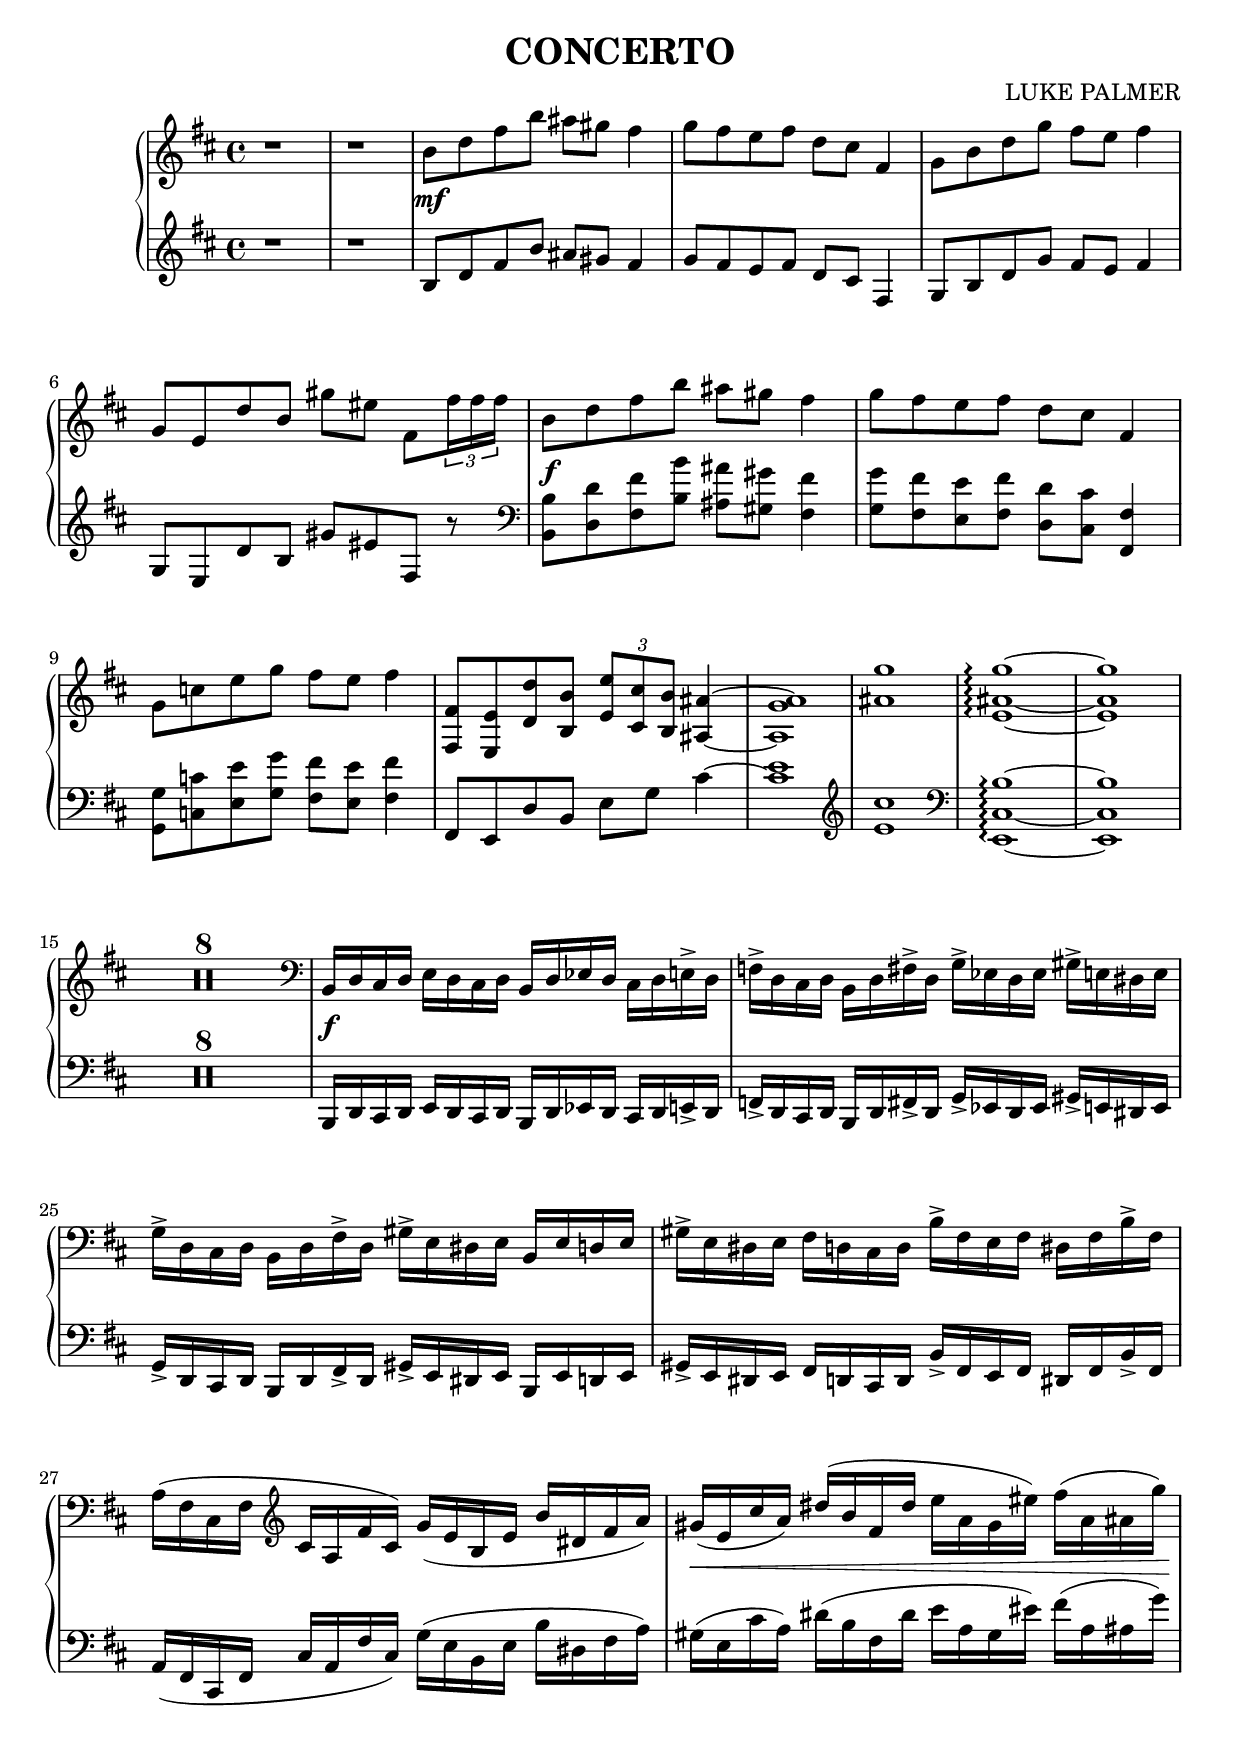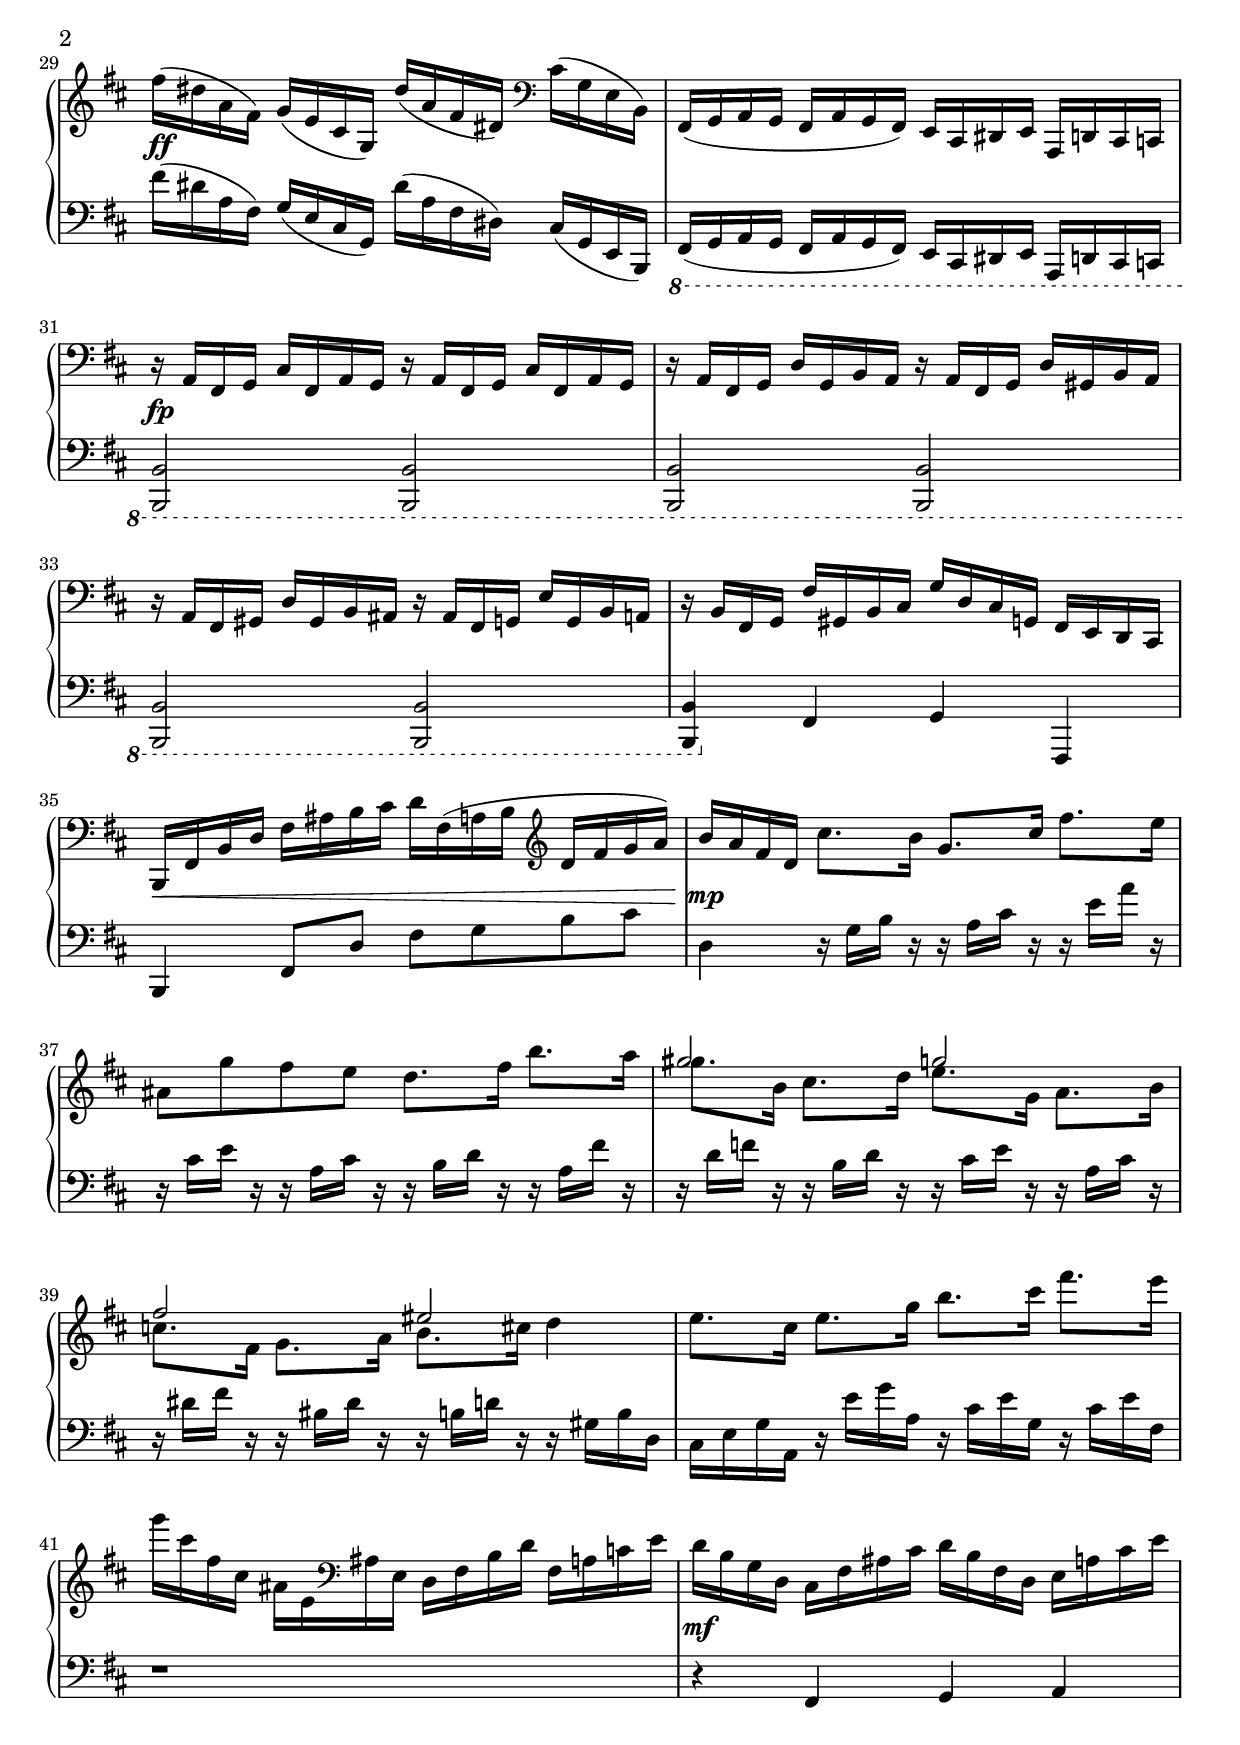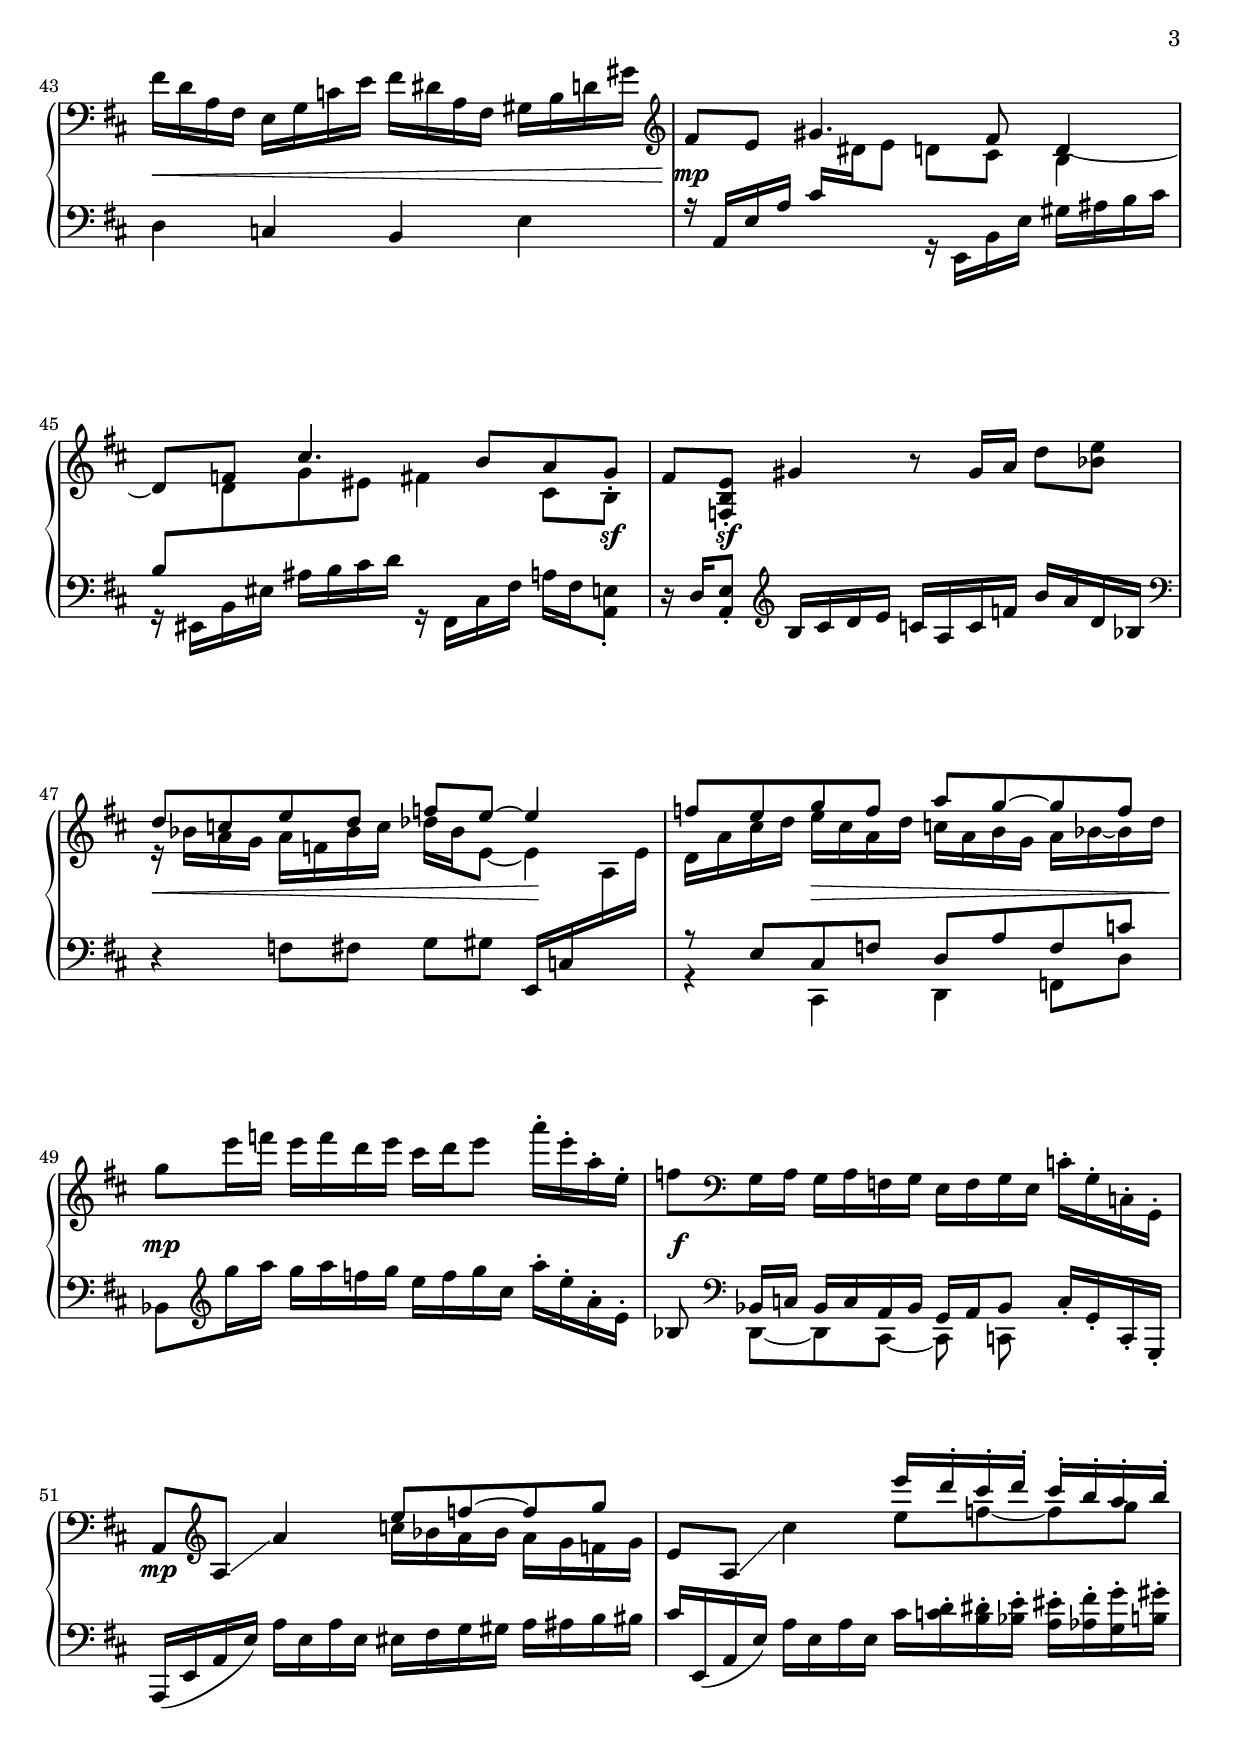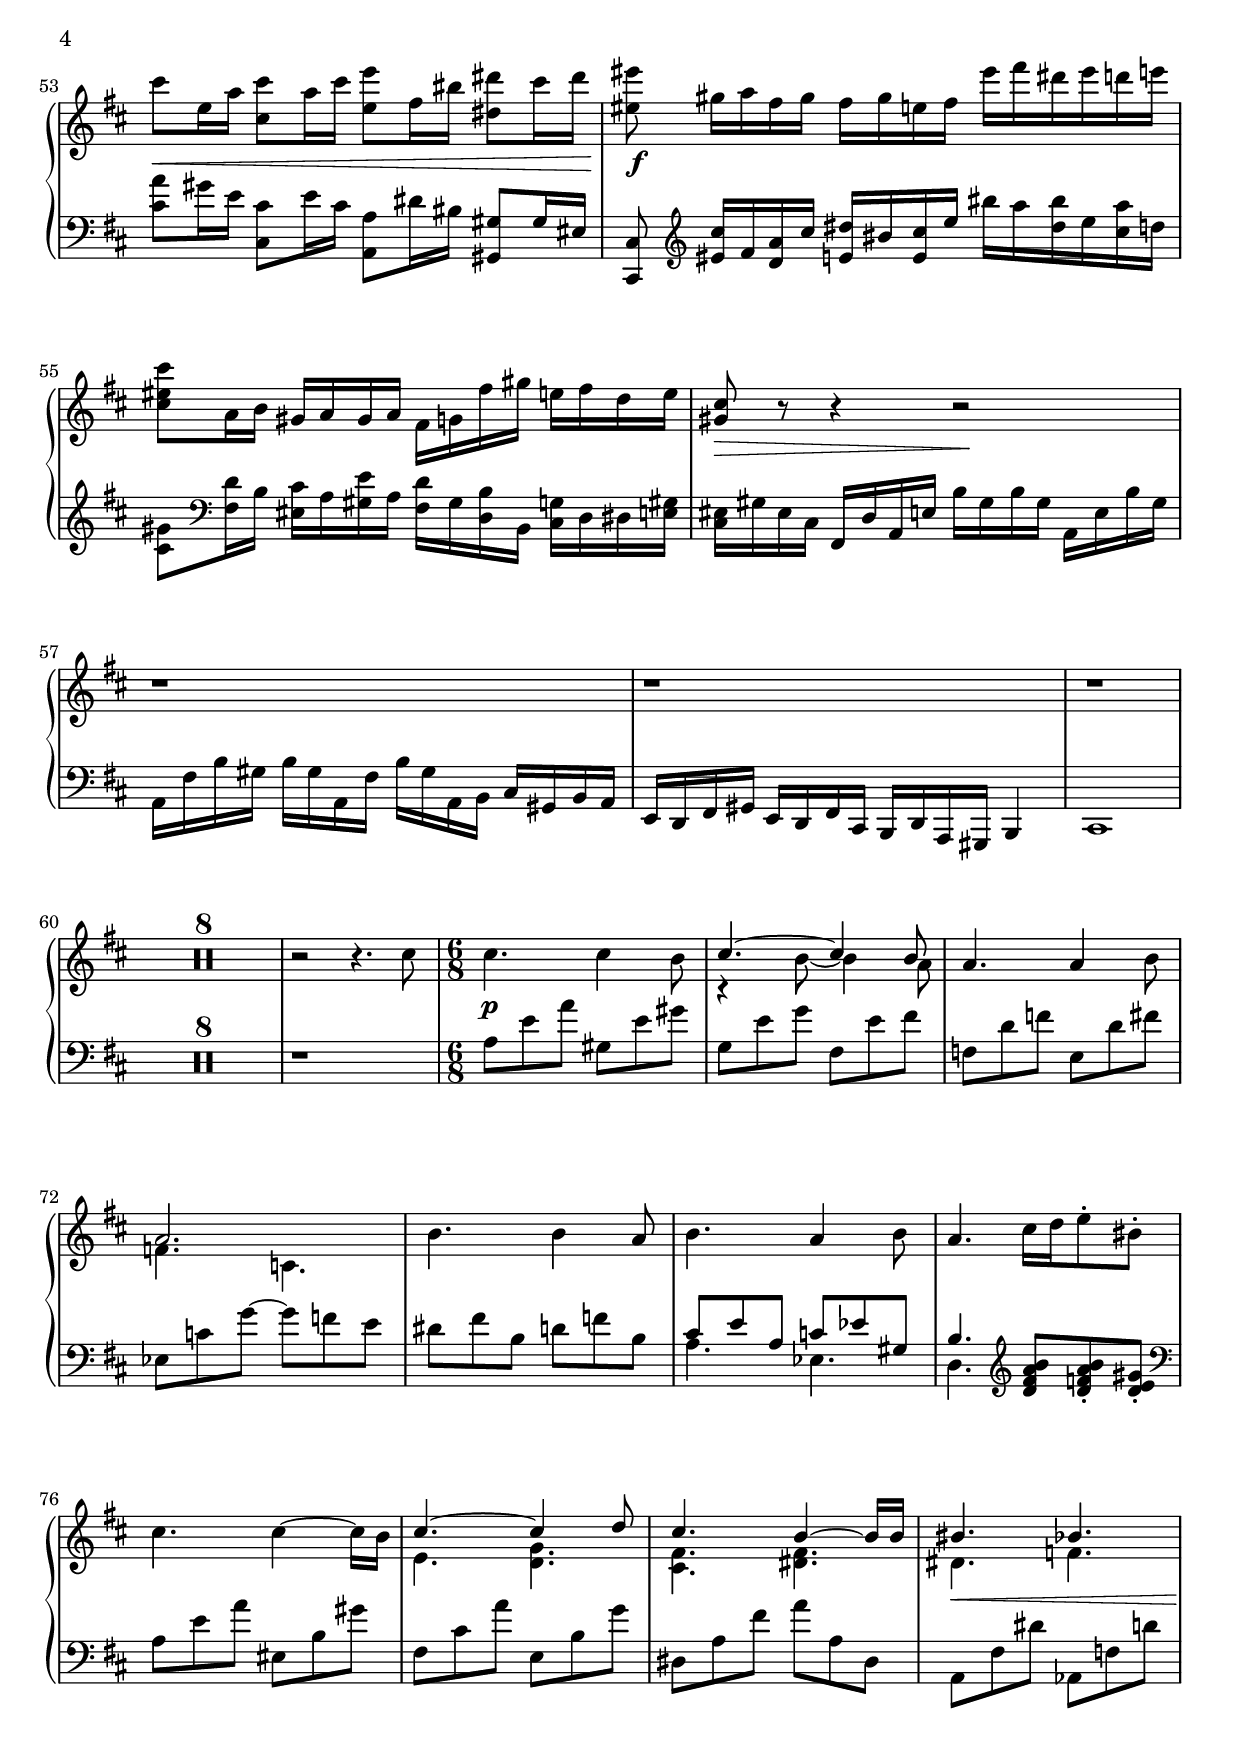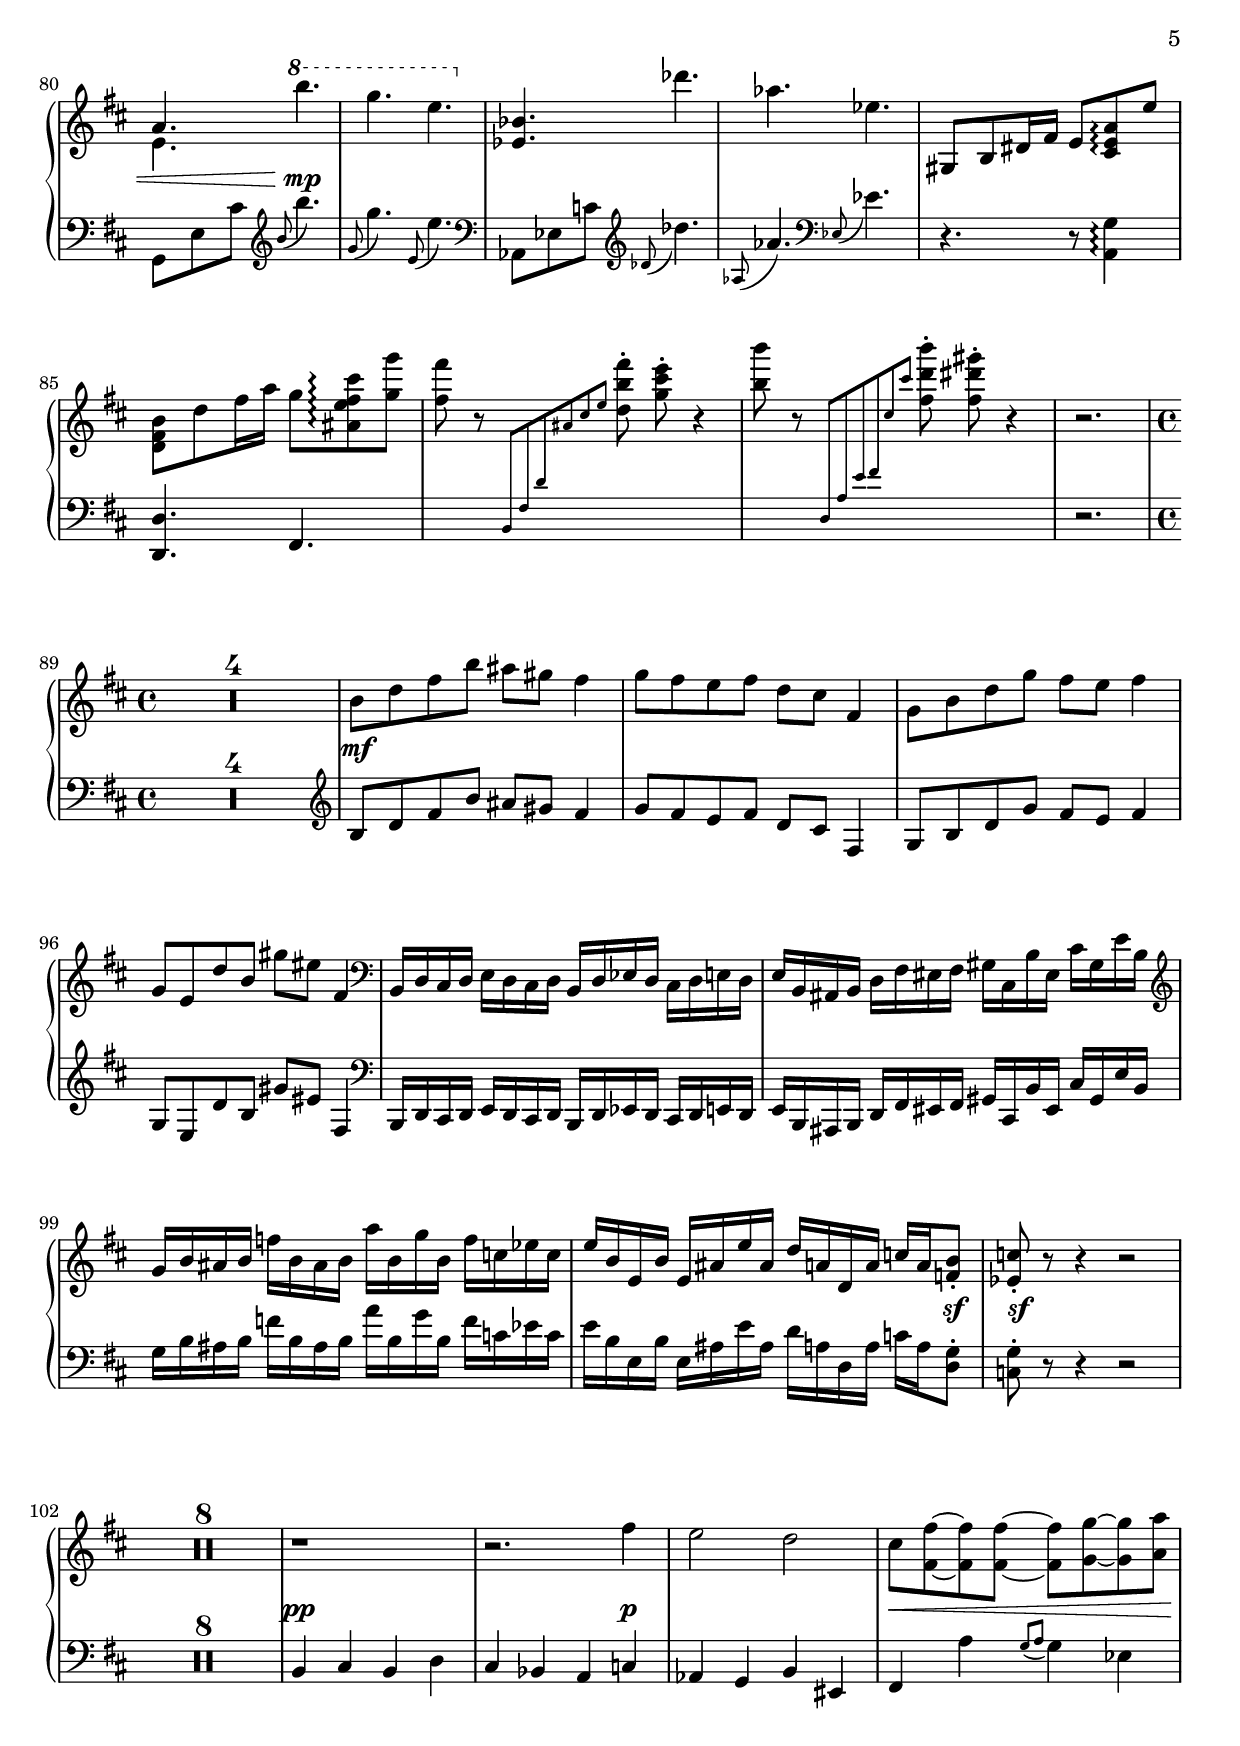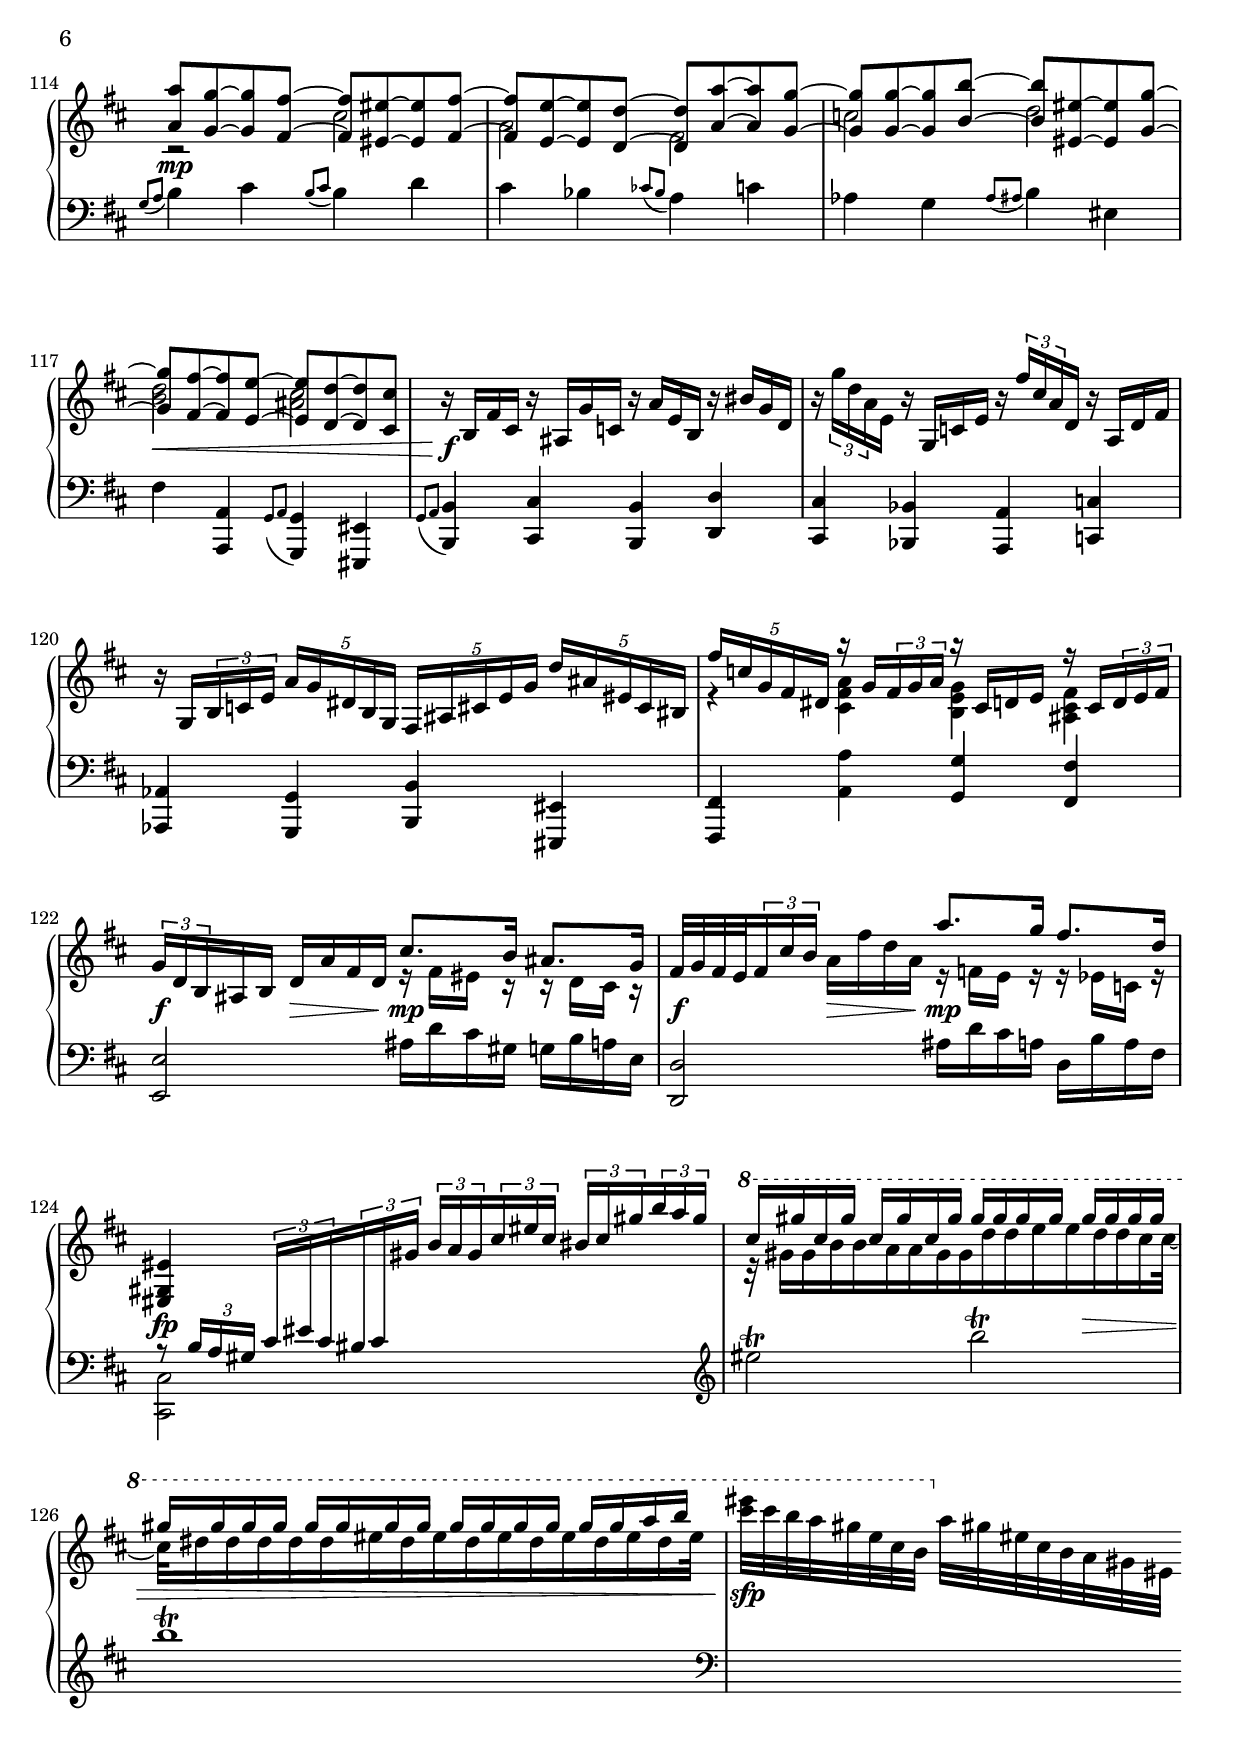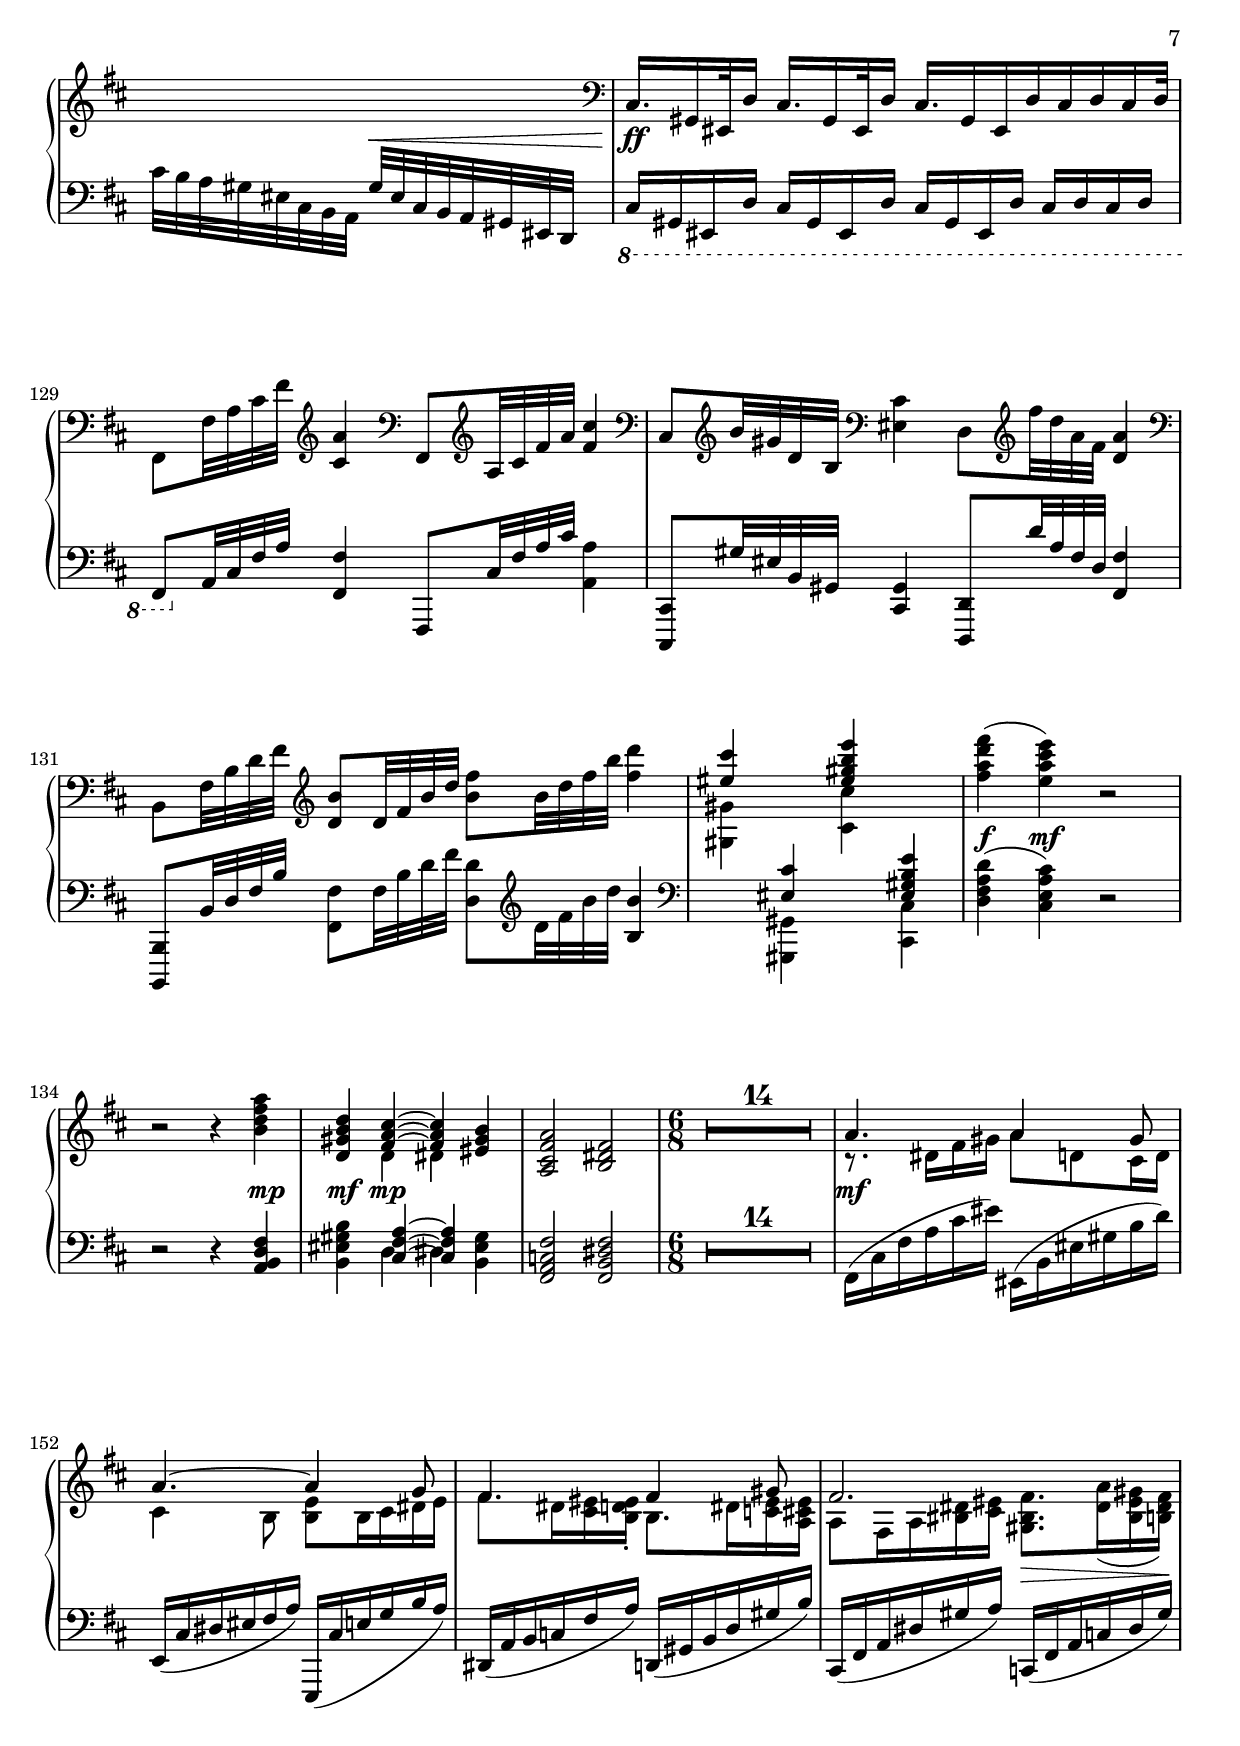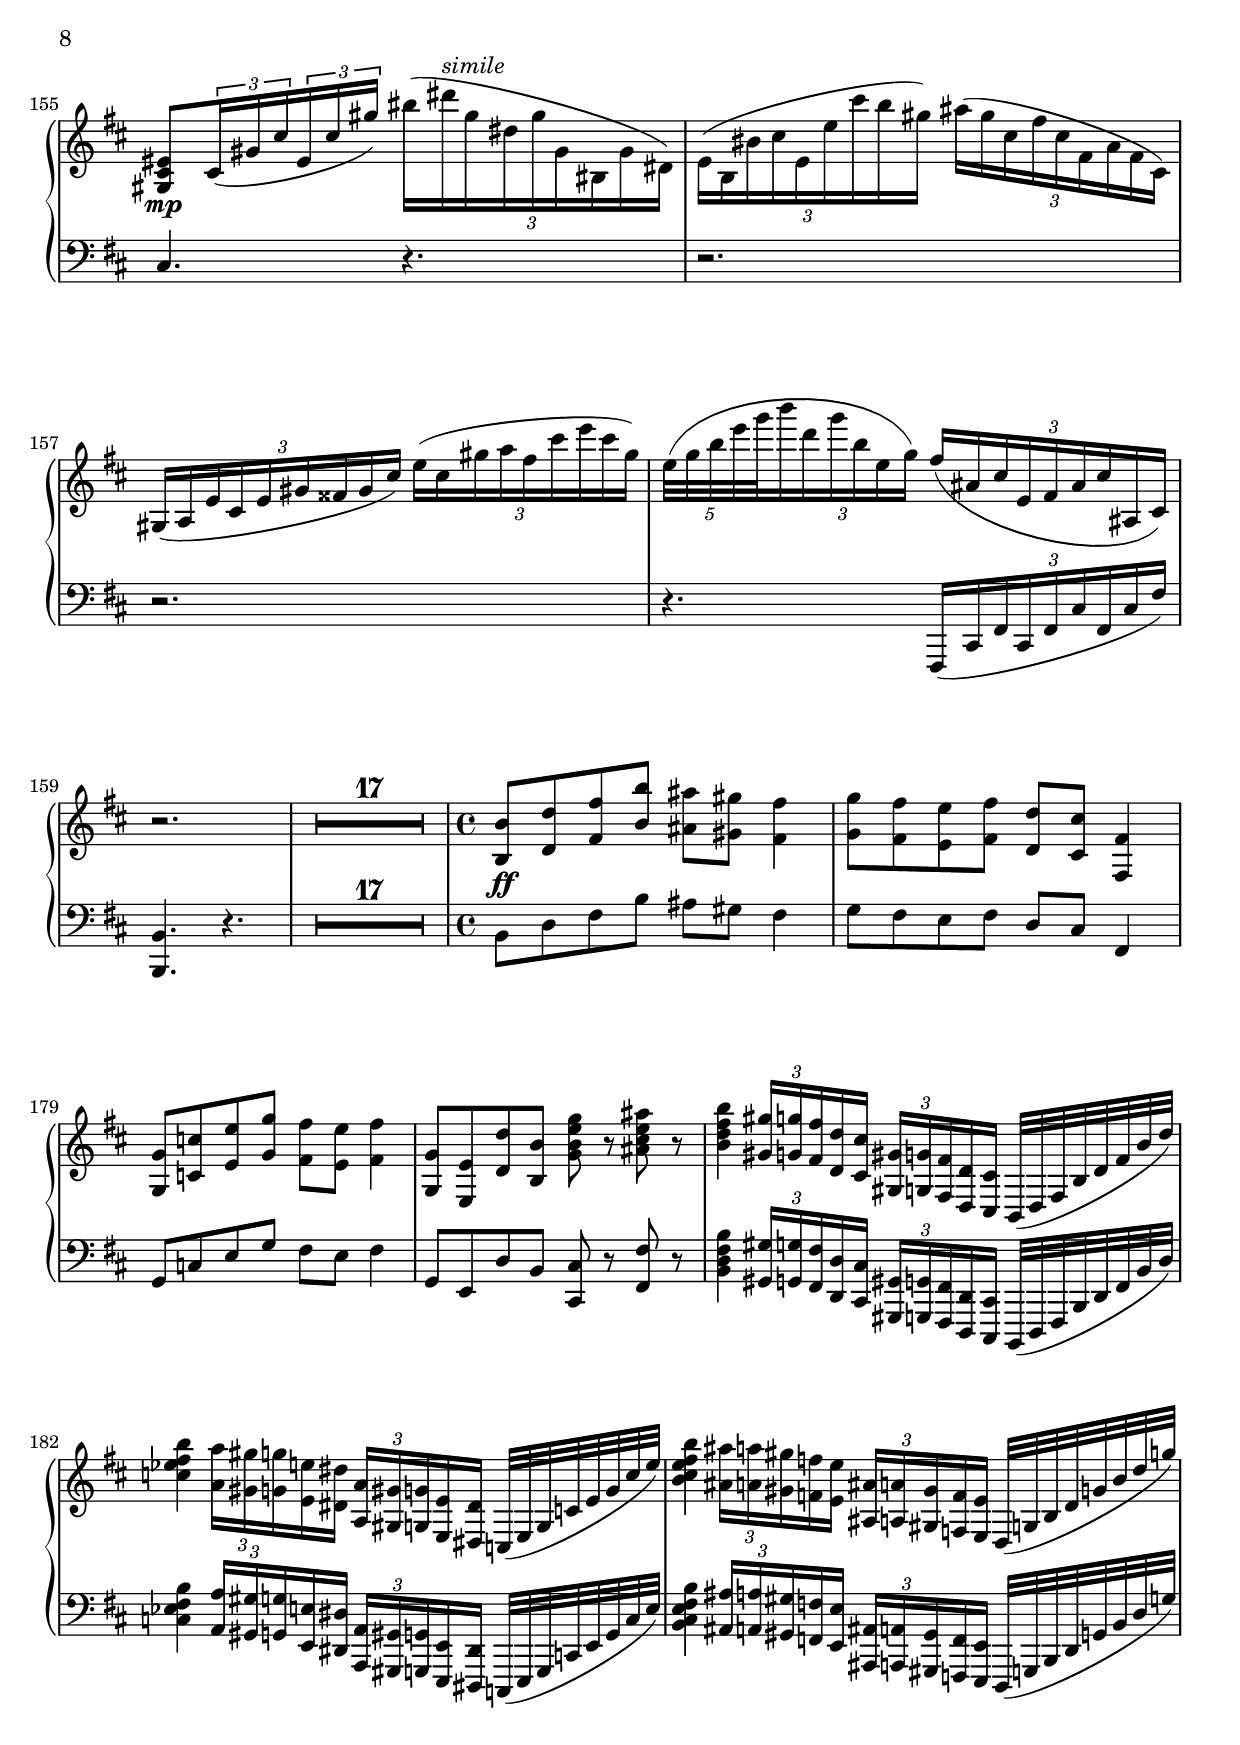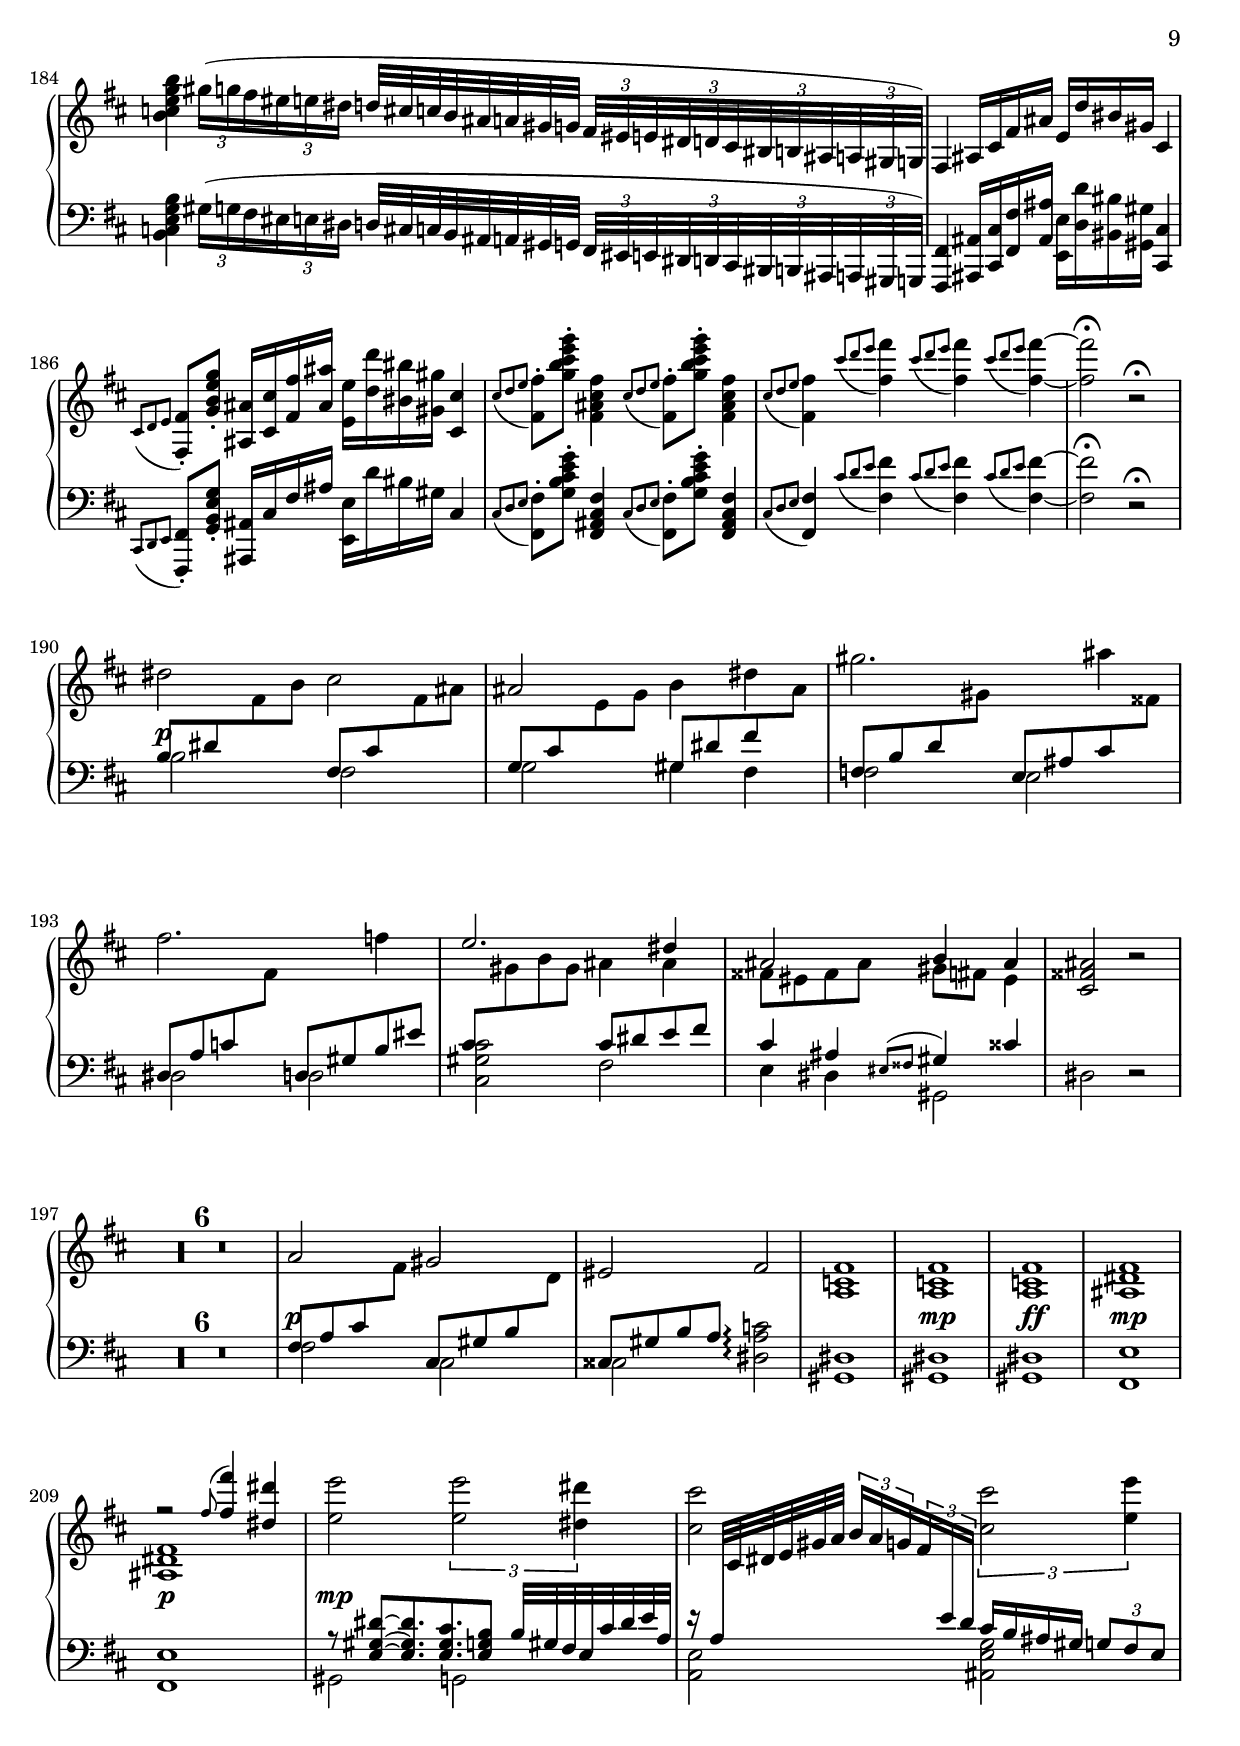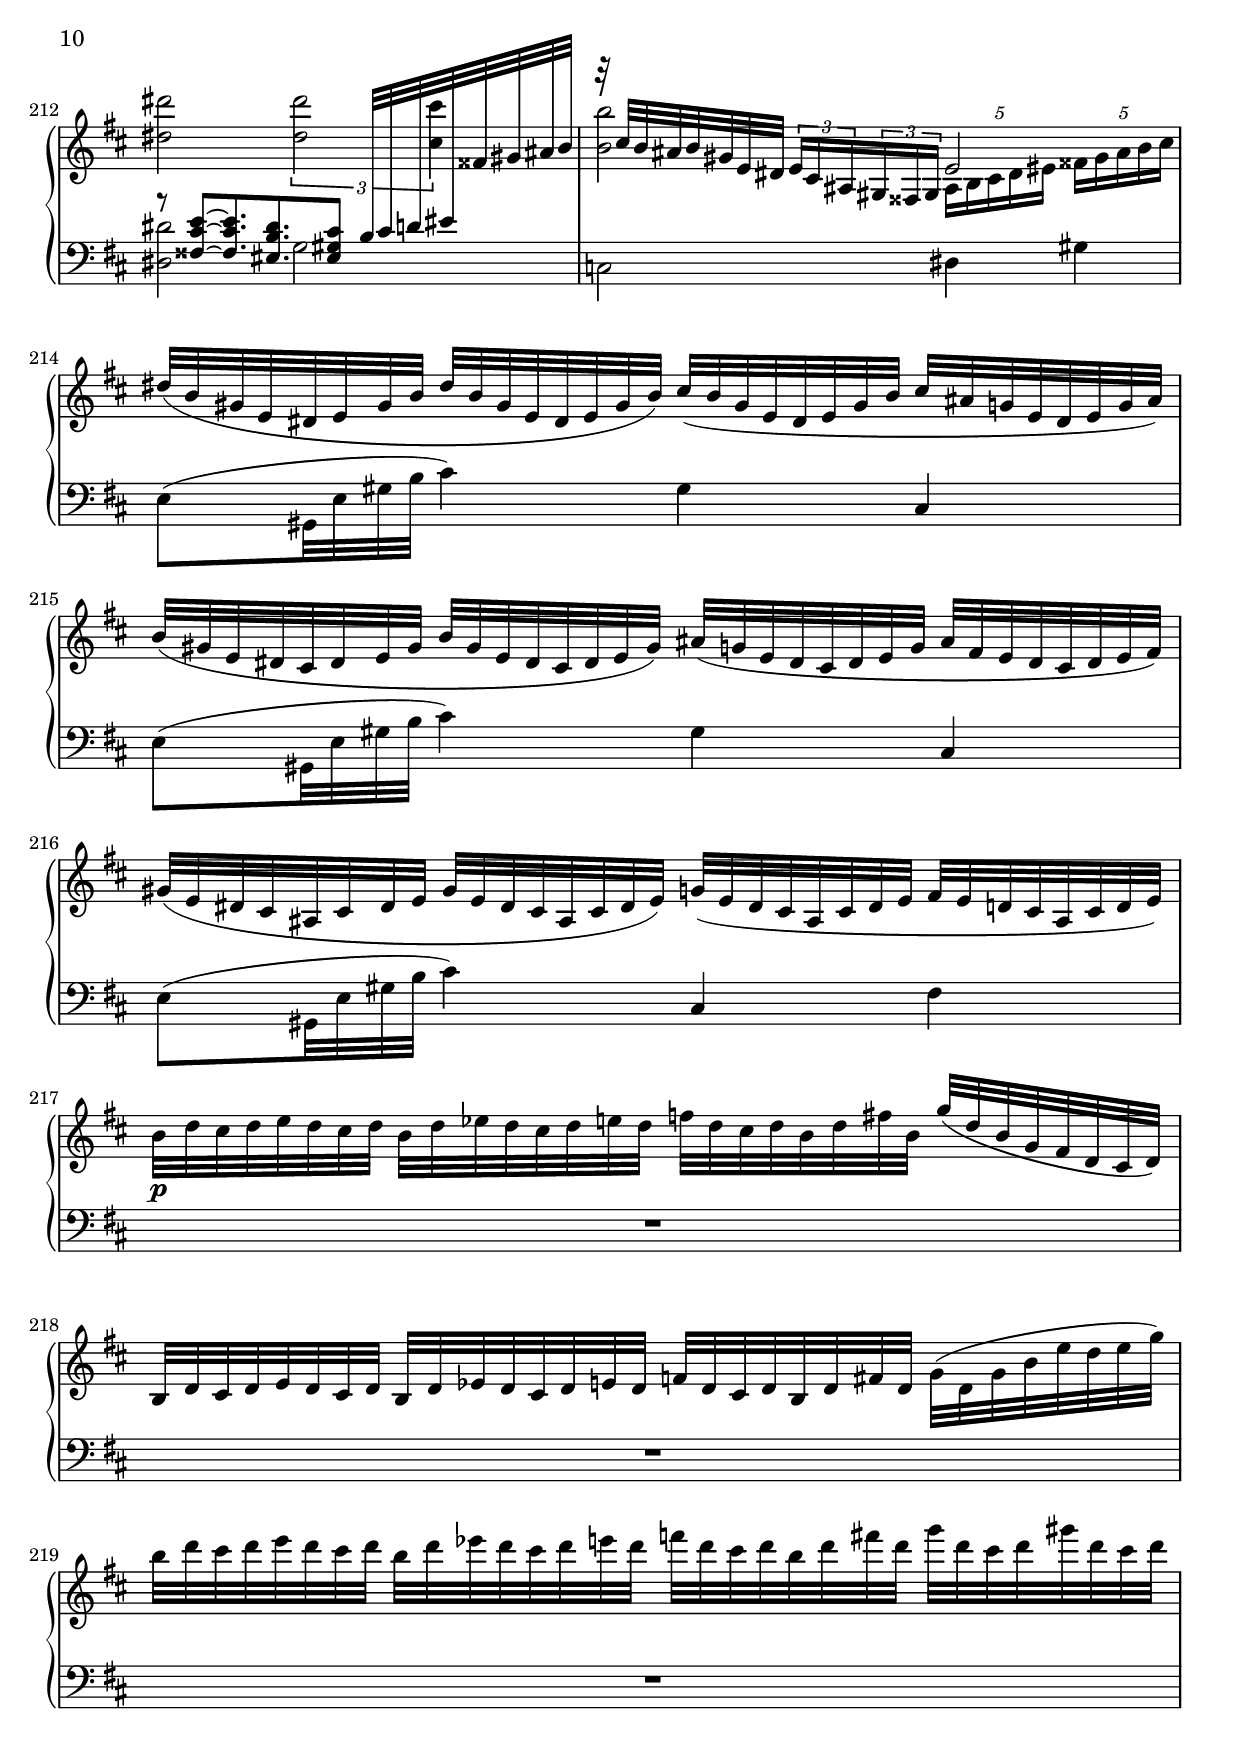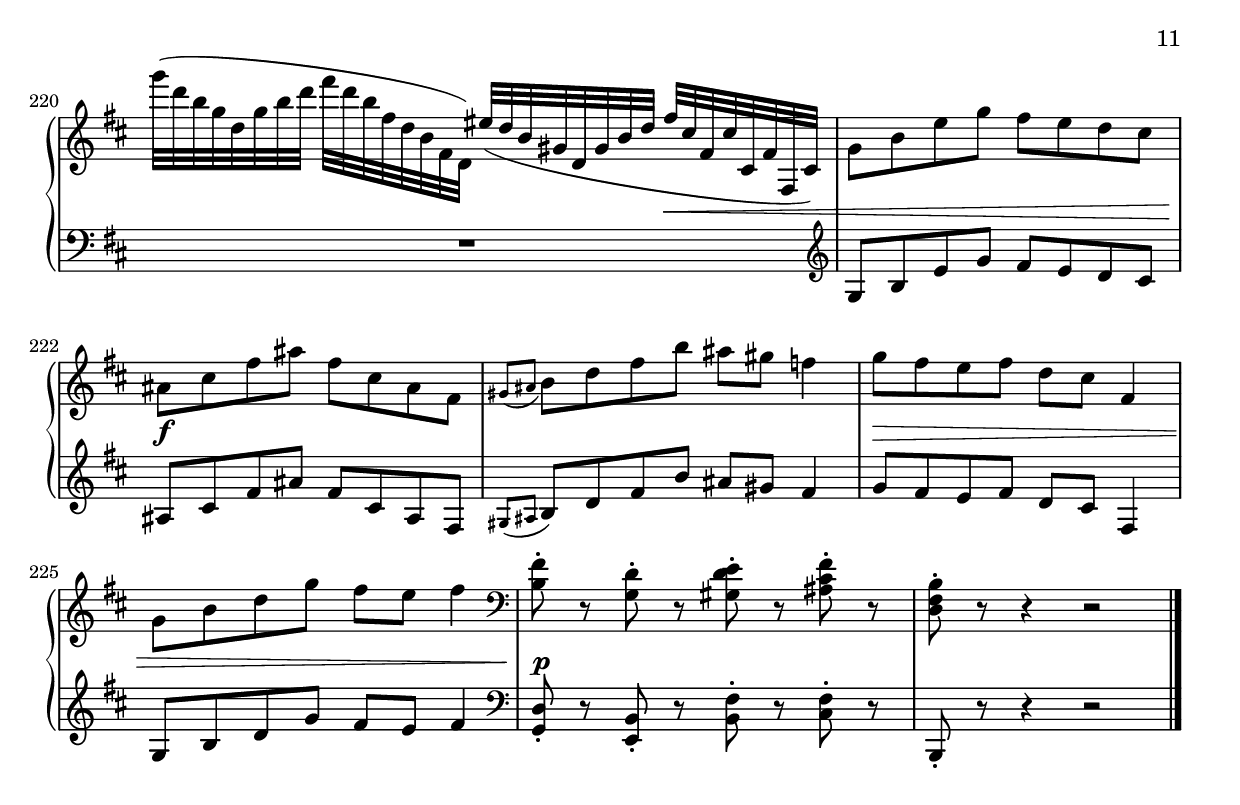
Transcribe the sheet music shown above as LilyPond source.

\version "2.4.2"
% 1
allegroMaNonTroppo = \markup {
    \bold "Allegro ma non troppo"
}

% 60
menoMosso = \markup {
    meno mosso
}

% 69, 137
andante = \markup {
    \bold "Andante"
}

% 89, 221
tempoI = \markup {
    \bold "Tempo I"
}

% 177
moderatoMaestoso = \markup {
    \bold "Moderato maestoso"
}

% 190
moderato = \markup {
    \bold "moderato"
}

simile = \markup {
	\italic "simile"
}

oneCello = \markup {
	\italic "cello solo"
}

twoCellos = \markup {
	\italic "2 cellos"
}

solo = \markup {
	\italic "solo"
}

tutti = \markup {
	\italic "tutti"
}

pizz = \markup {
	\italic "pizz."
}

arco = \markup {
	\italic "arco"
}

tuttiPizz = \markup {
	\italic "tutti pizz."
}

moltoRit = \markup {
    \italic "molto rit."
}

aTempo = \markup {
    \italic "a tempo"
}

divisi = \markup {
	\italic "div."
}


%%%%%%%%%%%%%%%%%%
% Theme A, intro %
%%%%%%%%%%%%%%%%%%

mvmtOnePianoSectOneRight = \relative b' {
  % 1
  r1 r1
  | b8 d fis b ais gis fis4
  | g8 fis e fis d cis fis,4
  | g8 b d g fis e fis4
  | g,8 e d' b gis' eis fis, \times 2/3 { fis'16 fis fis } 
  
  % 7
  | b,8 d fis b ais gis fis4
  | g8 fis e fis d cis fis,4
  | g8 c e g fis e fis4
  | <fis, fis,>8 <e e,> <d' d,> <b b,> 
      \times 2/3 { <e e,> <cis cis,> <b b,> } <ais ais,>4~
  
  % 11
  | <ais g ais,>1
  | <g' ais,>
  | <e, ais g'>\arpeggio~
  | <e ais g'>
}

mvmtOnePianoSectOneLeft = \relative b {
  % 1
  r1 r1
  | b8 d fis b ais gis fis4
  | g8 fis e fis d cis fis,4
  | g8 b d g fis e fis4
  | g,8 e d' b gis' eis fis, r

  % 7
  \clef bass
  | <b b,> <d d,> <fis fis,> <b b,> <ais ais,> <gis gis,> <fis fis,>4
  | <g g,>8 <fis fis,> <e e,> <fis fis,> <d d,> <cis cis,> <fis, fis,>4
  | <g g,>8 <c c,> <e e,> <g g,> <fis fis,> <e e,> <fis fis,>4
  | fis,,8 e d' b e g cis4~
  
  % 11
  | <cis e>1
  \clef treble
  | <e cis'>
  \clef bass
  | <e,, cis' b'>\arpeggio~
  | <e cis' b'>
}

%%%%%%%%%%%%%%%%%%%%%%%%%%%%%%%%
% Theme B, initial development %
%%%%%%%%%%%%%%%%%%%%%%%%%%%%%%%%

mvmtOnePianoSectTwoBase = \relative b, {
  % 23
  | b16 d cis d e d cis d b d ees d cis d e-> d
  | f-> d cis d b d fis-> d g-> ees d ees gis-> e dis e
  | g-> d cis d b d fis-> d gis-> e dis e b e d e
  | gis-> e dis e fis d cis d b'-> fis e fis dis fis b-> fis
}

mvmtOnePianoSectTwoRight = \relative b {
  \clef bass
  \mvmtOnePianoSectTwoBase
  
  % 27
  | a16( fis cis fis 
      \clef treble
      cis' a fis' cis) 
      g'( e b e b' dis, fis a)
  | gis( e cis' a) dis( b fis dis' e a, gis eis') fis( a, ais g')
  | fis( dis a fis) g( e cis g) dis''( a fis dis)
      \clef bass
      cis( g e b)
  | fis( g a g fis a g fis) e cis dis e a, d cis c

  % 31
  | r a' fis g cis fis, a g r a fis g cis fis, a g
  | r a fis g d' g, b a r a fis g d' gis, b a
  | r a fis gis d' gis, b ais r ais fis g e' g, b a
  | r b fis g fis' gis, b cis g' d cis g fis e d cis
  
  % 35
  | b fis' b d fis ais b cis d fis,( a b
      \clef treble
      d fis g a)
}

mvmtOnePianoSectTwoLeft = \relative b, {
  \transpose b b, \mvmtOnePianoSectTwoBase
  
  % 27
  | a( fis cis fis cis' a fis' cis) 
      g'( e b e b' dis, fis a)
  | gis( e cis' a) dis( b fis dis' e a, gis eis') fis( a, ais g')
  | fis( dis a fis) g( e cis g) dis''( a fis dis) cis( g e b)
  #(set-octavation -1)
  | fis( g a g fis a g fis) e cis dis e a, d cis c
  
  % 31
  | << 
    { b2 b b b b b }
    { b'2 b b b b b }
  >>
  | << b,4 b'4 >>
  #(set-octavation 0)
    fis' g fis,

  % 35
  | b fis'8 d' fis g b cis
}

%%%%%%%%%%%%%%%%%%%%%%%%%%%%
% Accompaniment to theme C %
%%%%%%%%%%%%%%%%%%%%%%%%%%%%

mvmtOnePianoSectThreeRight = \relative b' {
  % 36
  | b16 a fis d cis'8. b16 g8. cis16 fis8. e16
  | ais,8 g' fis e d8. fis16 b8. a16
  | << 
       { gis2 g2 } \\
       { gis8. b,16 cis8. d16 e8. g,16 a8. b16 }
    >>
  | <<
       { fis'2 eis2 } \\
       { c8. fis,16 g8. a16 b8. cis16 d4 }
    >>
  
  % 40
  | e8. cis16 e8. g16 b8. cis16 fis8. e16
  | g16 cis, fis, cis ais e
      \clef bass
      ais, e d fis b d fis, a c e
  | d b g d cis fis ais cis d b fis d e a cis e
  | fis d a fis e g c e fis dis a fis gis b d gis
  
  % 44
  \clef treble
  | fis8 e gis4. fis8 d4~
  | d8 f \stemUp cis'4. b8 a g-. \stemNeutral  % XXX sf conflicts
  | fis8 <e b f>-. gis4 r8 gis16 a d8 <e bes>
  
  % 47
  | << { d8 c e d f e~ e4 } \\
       { r16 bes a g a f bes c des bes e,8~ e4 } >>
  | << { f'8 e g f a g~ g f } \\
       { d,16 a' cis d e cis a d c a b g a bes~ bes d } >>
  | g8 e'16 f e f d e cis d e8 a16-. e-. a,-. e-.
  | f8 
      \clef bass
      g,,16 a g a f g e f g e c'-. g-. c,-. g-.
  % 51
  | a8
      \clef treble
      a'\glissando a'4
      << { e'8 f~ f g } \\
         { c,16 bes a bes a g f g } >>
  | e8 a,\glissando cis'4
      << { e'16 d-. cis-. d-. cis-. b-. a-. b-. } \\
         { e,8 f~ f g } >>
  | cis8 e,16 a <cis cis,>8 a16 cis <e e,>8 fis,16 bis <dis dis,>8 cis16 dis
  
  % 54
  | <eis eis,>8 gis,16[ a fis gis] fis[ gis e fis] eis'[ fis dis eis d e]
  | <cis eis, cis>8 a,16 b gis a gis a fis g fis' gis e fis d e
  | <cis gis>8 r8 r4 r2

  % 57
  | r1 r1 r1
}

mvmtOnePianoSectThreeLeft = \relative b, {
  % 36 
  | d4 r16 g b r r a cis r r e a r
  | r cis, e r r a, cis r r b d r r a fis' r
  | r d f r r b, d r r cis e r r a, cis r
  | r dis fis r r bis, dis r r b d r r gis, b d,

  % 40
  | cis e g a, r e'' g a, r cis e g, r cis e fis,
  | r1
  | r4 fis, g a 
  | d c b e

  % 44
  | <<
      { r16 a, e' a cis 
          \change Staff = pianoRight \stemDown dis e8 d cis b4 \stemNeutral } \\
      { \change Staff = pianoLeft s2 r16 e,, b' e gis ais b cis }
    >>
  | <<
      { b8 \change Staff = pianoRight \stemDown d g eis fis4 cis8 b8-. \stemNeutral } \\
      { r16 eis,, b' eis ais b cis d r fis,, cis' fis a fis <e a,>8-. }
    >>
  | r16 d <a e'>8-. 
      \clef treble
      b'16 cis d e c a c f b a d, bes

  % 47
  \clef bass
  | r4 f8 fis g gis e,16 c' \change Staff = pianoRight a' e'
  \change Staff = pianoLeft
  | << { r8 e, cis f d a' f c' } \\
       { r4 cis,, d f8 d'8 } >>
  | bes 
      \clef treble
      g'''16 a g a f g e f g cis, a'-. e-. a,-. e-.
  | bes8
      \clef bass
      << { bes,16 c bes c a bes g a bes8 } \\
         { d,8~ d cis~ cis c } >>
      c'16-. g-. c,-. g-.

  % 51
  | a16( e' a e') a e a e eis fis g gis a ais b bis
  | cis16 e,,( a e') a e a e 
        << { cis' d-. dis-. e-. eis-. fis-. g-. gis-. }
           { s16 c,-. b-. bes-. a-. aes-. g-. b-. } >>
  | <a' cis,>8 gis16 e <cis cis,>8 e16 cis <a a,>8 dis16 bis <gis gis,>8 gis16 eis

  % 54
  | <cis cis,>8 
      \clef treble
      <eis' cis'>16[ fis <a d,> cis] <dis e,>[ bis <cis e,> e] bis'[ a <bis dis,> e, <a cis,> d,]
  | <cis, gis'>8
      \clef bass
      <d fis,>16 b <cis eis,> a <e' gis,> a, <d fis,> gis, <b d,> b, <cis g'> d dis <e gis>
  | <cis eis> gis' eis cis fis, d' a e' b' gis b gis a, e' b' gis
  % 57
  | a, fis' b gis b gis a, fis' b gis a, b cis gis b a 
  | e d fis gis e d fis cis b d a gis b4 
  | cis1
}

%%%%%%%%%%%%%%%%%%%%%%%%%%%%%%%%%%%%%%%%%%%%%%%%%%%%%%
% Section 4, introduction of the pretty "main theme" %
%%%%%%%%%%%%%%%%%%%%%%%%%%%%%%%%%%%%%%%%%%%%%%%%%%%%%%

mvmtOnePianoSectFourRight = \relative cis'' {
  | r2 r4. cis8

  % 69
  \time 6/8
  | cis4. cis4 b8
  | << { cis4.~ cis4 b8 } \\
       { r4 b8~ b4 a8 } >>
  | a4. a4 b8
  | << { a2. } \\
       { f4. c4. } >>
  | b'4. b4 a8
  | b4. a4 b8
  | a4. cis16 d e8-. bis-.

  % 76
  | cis4. cis4~ cis16 b
  | << { cis4.~ cis4 d8 } \\
       { e,4. <d g> } >>
  | << { cis'4. b4~ b16 b } \\
       { <cis, fis>4. <dis fis> } >>
  | << { bis'4. bes } \\
       { dis,4. f } >>

  % 80
  | << { a4. } \\
       { e4. } >>
    #(set-octavation 1)
    b'''4.
  | g e
  #(set-octavation 0)
  | <bes, ees,> des'
  | aes ees
  | gis,,8 b dis16 fis e8 <cis e a>\arpeggio e'
  | <b fis d> d fis16 a g8 <ais, e' fis cis'>\arpeggio <g' g'>
  | <fis fis'> r8 \grace {
        \change Staff = pianoLeft
        b,,,8[ fis' d' 
        \change Staff = pianoRight
        ais' cis e] } 
    <d b' fis'>8-. <g cis e>8-. r4  % XXX: divide up between hands?
  | <b b'>8 r8 \grace {
        \change Staff = pianoLeft
        d,,,8[ a' e' fis
        \change Staff = pianoRight
        cis' cis'] } <fis, d' b'>-. <fis dis' gis>-. r4
  | r2.
}

mvmtOnePianoSectFourLeft = \relative a {
  | r1

  % 69
  \time 6/8
  | a8 e' a gis, e' gis
  | g, e' g fis, e' fis
  | f, d' f e, d' fis
  | ees, c' g'~ g f e
  | dis fis b, d f b,
  | << { cis e a, c ees gis, } \\
       { a4. ees } >>
  | << { b'4. } \\
       { d,4. } >>
      \clef treble
      <d' fis a b>8 <d f a b>-. <d e gis>-.

  % 76
  \clef bass
  | a8 e' a eis, b' gis'
  | fis, cis' a' e, b' g'
  | dis, a' fis' a a, dis,
  | a fis' dis' aes, f' d'

  % 80
  | g,, e' cis'
      \clef treble
      \appoggiatura b'8 b'4.
  | \appoggiatura g,8 g'4. \appoggiatura e,8 e'4.
  \clef bass
  | aes,,,8 ees' c'
      \clef treble
      \appoggiatura des8 des'4.
  | \appoggiatura aes,8 aes'4. \clef bass \appoggiatura ees,8 ees'4.
  | r4. r8 <a,, g'>4\arpeggio
  | <d d,>4. fis,
  | s2.
  | s2.
  | r2.
}

%%%%%%%%%%%%%%%%%%%%%%%%%%%%%%%%%%%%%%%%%%%%%%%%%
% Section 5, begin development with first theme %
%%%%%%%%%%%%%%%%%%%%%%%%%%%%%%%%%%%%%%%%%%%%%%%%%

mvmtOnePianoSectFiveRight = \relative b' {
  % 93
  | b8 d fis b ais gis fis4
  | g8 fis e fis d cis fis,4
  | g8 b d g fis e fis4
  | g,8 e d' b gis' eis fis,4
  
  % 97
  \clef bass
  | b,,16 d cis d e d cis d b d ees d cis d e d
  | e b ais b d fis eis fis gis cis, b' eis, cis' gis e' b
  \clef treble
  | g' b ais b f' b, ais b a' b, g' b, f' c ees c
  | e b e, b' e, ais e' ais, d a d, a' c a <f b>8-.
  | <ees c'>8-. r8 r4 r2
}

mvmtOnePianoSectFiveLeft = \relative b {
  % 93
  \clef treble
  | b8 d fis b ais gis fis4
  | g8 fis e fis d cis fis,4
  | g8 b d g fis e fis4
  | g,8 e d' b gis' eis fis,4
  
  % 97
  \clef bass
  | b,,16 d cis d e d cis d b d ees d cis d e d
  | e b ais b d fis eis fis gis cis, b' eis, cis' gis e' b
  | g' b ais b f' b, ais b a' b, g' b, f' c ees c
  | e b e, b' e, ais e' ais, d a d, a' c a <d, g>8-.
  | <c g'>8-. r8 r4 r2
}

%%%%%%%%%%%%%%%%%%%%%%%%%%%%%%%%%%%%%%%%%%%%
% Section 6, introduce developmental theme %
%%%%%%%%%%%%%%%%%%%%%%%%%%%%%%%%%%%%%%%%%%%%

mvmtOnePianoSectSixRight = \relative b'' {
  % 110
  | r1
  | r2. fis4
  | e2 d
  | cis8 <fis fis,>~ <fis fis,> <fis fis,>~ <fis fis,> <g g,>~ <g g,> <a a,>~
  
  << {
      | <a a,> <g g,>~ <g g,> <fis fis,>~ <fis fis,> <eis eis,>~ <eis eis,> <fis fis,>~
      | <fis fis,> <e e,>~ <e e,> <d d,>~ <d d,> <a' a,>~ <a a,> <g g,>~
      | <g g,> <g g,>~ <g g,> <b b,>~ <b b,> <eis, eis,>~ <eis eis,> <g g,>~
      | <g g,> <fis fis,>~ <fis fis,> <e e,>~ <e e,> <d d,>~ <d d,> <cis cis,>
    } \\ {
      | r2 cis
      | a fis
      | c' d
      | <d b> <cis ais>
    } >>

  % 118
  | r16 b, fis' cis r ais g' c, r a' e b r bis' g d
  | r \times 2/3 { g' d a } e r g, c e r \times 2/3 { fis' cis a } d, r a d fis
  | r g, \times 2/3 { b c e } \times 4/5 { a g dis b g } 
    \times 4/5 { fis ais cis e g} \times 4/5 { d' ais eis cis bis }
  | << { \times 4/5 { fis'' c g fis dis } r g \times 2/3 { fis g a }
         r cis, d e r cis \times 2/3 { d e fis } } \\
       { r4 <a fis cis> <g e b> <fis cis ais> } >>
  
  % 122
  | \times 2/3 { g16 d b } ais b d a' fis d
    << { cis'8. b16 ais8. g16 } \\
       { r16 fis eis r r d cis r } >>
  | fis32 g fis e \times 2/3 { fis16 cis' b } a fis' d a
    << { a'8. g16 fis8. d16 } \\
       { r16 f, e r r ees c r } >>
  
  % 124
  | <eis gis, eis>4 s2.
  #(set-octavation 1)
  | << { 
         | cis''16 gis' cis, gis' cis, gis' cis, gis' gis gis gis gis gis gis gis gis 
         | gis gis gis gis gis gis gis gis gis gis gis gis gis gis a b
       } \\ { 
         | r32 gis,16 gis b b a a gis gis d' d e e d d cis cis32~
         | cis32 dis16 dis dis dis dis eis dis eis dis eis dis eis dis eis dis eis32
       } >>
  | <eis' cis>32 cis b a gis e cis b
    #(set-octavation 0)
    a gis eis cis b a gis eis 
    \change Staff = pianoLeft
    \bar ""
    cis b a gis eis cis b a gis' eis cis b a gis eis d
  \change Staff = pianoRight
  \clef bass
  | cis'16. gis16 eis32 d'16 cis16. gis16 eis32 d'16 cis16. gis16 eis d' cis d cis d32
  | fis,8 fis'32 a cis fis
    \clef treble
    <a cis,>4 
    \clef bass
    fis,,8
    \clef treble
    a'32 cis fis a <cis fis,>4
  | \clef bass
    cis,,8
    \clef treble
    b''32 gis d b
    \clef bass
    <cis eis,>4 d,8 
    \clef treble
    fis''32 d a fis <a d,>4
  | \clef bass
    b,,8 fis'32 b d fis
    \clef treble
    <b d,>8 d,32 fis b d <fis b,>8 b,32 d fis b <d fis,>4
  | << { <cis eis,>4 s <e b gis eis> s } \\
       { <gis,, gis,>4 s <cis cis,> s } >>
  | <fis' d a fis>4( <e cis a e>) r2
  | r2 r4 <a, fis d b>4
  | <d, b gis d> 
    << { <cis a fis>~ <cis a fis> } \\ { d, dis } >> 
    <b' gis eis>
  | <a fis cis a>2 <fis dis b>
}

mvmtOnePianoSectSixLeft = \relative b, {
  % 110
  | b4 cis b d 
  | cis bes a c 
  | aes g b eis,
  | fis a' \appoggiatura { g8[ a] } g4 ees
  
  | \appoggiatura { g8[ a] } b4 cis \appoggiatura { b8[ cis] } b4 d
  | cis bes \appoggiatura { ces8[ bes] } a4 c
  | aes g \appoggiatura { aes8[ ais] } b4 eis,
  | fis <a, a,> \appoggiatura { g8[ a] } <g g,>4 <eis eis,>

  % 118
  | \appoggiatura { g8[ a] } <b b,>4 <cis cis,> <b b,> <d d,>
  | <cis cis,> <bes bes,> <a a,> <c c,>
  | <aes aes,> <g g,> <b b,> <eis, eis,> 
  | <fis fis,> <a' a,> <g g,> <fis fis,>

  % 122
  | <e e,>2 ais16 d cis gis g b a e
  | <d d,>2 ais'16 d cis a d, b' a fis

  % 124
  | << { r8 \times 2/3 { b16 a gis }
         \times 2/3 { cis eis cis } \times 2/3 { bis cis 
           \change Staff = pianoRight gis' }
         \times 2/3 { b a gis } \times 2/3 { cis eis cis }
         \times 2/3 { bis cis gis' } \times 2/3 { b a gis } } \\
       { \change Staff = pianoLeft
         <cis,,, cis,>2 s2 } >>
  \clef treble
  | eis''2 \trill b' \trill
  | b1 \trill
  \clef bass
  | s1
  #(set-octavation -1)
  | cis,,,,16 gis eis d' cis gis eis d' cis gis eis d' cis d cis d
  | fis,8
    #(set-octavation 0)
    a'32 cis fis a <fis fis,>4 fis,,8 cis''32 fis a cis <a a,>4
  | <cis,, cis,>8 gis''32 eis b gis <gis cis,>4
    <d d,>8 d''32 a fis d <fis fis,>4
  | <b,, b,>8 b'32 d fis b <fis fis,>8 fis32 b d fis <d d,>8
    \clef treble
    d32 fis b d <b b,>4
  \clef bass
  | << { s4 <cis, eis,> s <e b gis eis> } \\
       { s4 <gis,, gis,>4 s <cis cis,> } >>
  | <d' a fis d>4( <cis a e cis>) r2
  | r2 r4 <fis, d b a>4
  | <b gis eis b>4 
    << { <a fis cis>~ <a fis cis> } \\ { d, dis } >>
    <gis eis b>
  | <fis c a fis>2 <fis dis b fis>
}

%%%%%%%%%%%%%%%%%%%%%%%%%%%%%%%%%%%%%%%%%%%%%%%%
% Section 7: accompaniment to the climax build %
%%%%%%%%%%%%%%%%%%%%%%%%%%%%%%%%%%%%%%%%%%%%%%%%

hideTuplets = {
  \override TupletBracket #'bracket-visibility = ##f
  \override TupletBracket #'number-visibility = ##f
}

showTuplets = {
  \override TupletBracket #'bracket-visibility = #'if-no-beam
  \override TupletBracket #'number-visibility = ##t
}

mvmtOnePianoSectSevenRight = \relative a' {
  % 151
  | << { a4. a4 gis8 } \\
       { r8. dis16 fis gis a8 d, cis16 d } >>
  | << { a'4.~ a4 g8 } \\
       { cis,4 b8 <b e> b16 cis dis e } >>
  | << { fis4. fis4 gis8 } \\
       { fis8. dis16 <eis cis> <eis d b>-. 
         b8. dis16 <eis c> <eis cis a> } >>
  | << { fis2. } \\
       { a,8 fis16 a <bis dis> <cis eis> 
         <gis bis fis'>8. <dis' a'>16( <bis eis gis> <b dis fis>) } >>
  | <gis cis eis>8 \times 2/3 { cis16( gis' cis } \times 2/3 { eis, cis' gis') }
    \hideTuplets
    \times 2/3 { bis( dis^\simile gis, dis gis gis, bis, gis' dis) }
  | \times 2/3 { e( b bis' cis e, e' cis' b gis) } 
    \times 2/3 { ais( gis cis, fis cis fis, a fis cis) }
  | \times 2/3 { gis( a e' cis e gis fisis gis cis) }
    \times 2/3 { e( cis gis' a fis cis' e cis gis) }
  | \showTuplets
    \times 4/5 { e32( g b e g }
    \hideTuplets
    \times 2/3 { b16 d, g b, e, g) }
    \times 2/3 { fis( ais, cis e, fis ais cis ais, cis) }
  | r2.
  \showTuplets
}

mvmtOnePianoSectSevenLeft = \relative fis, {
  % 151
  | fis16( cis' fis a cis eis) eis,,( b' eis gis b d)
  | e,,( cis' dis eis fis a) e,,( cis'' e g b a)
  | dis,,( a' b c fis a) d,,( gis b d gis b)
  | cis,,( fis a dis gis a) c,,( fis a c dis gis)
  | cis,4. r4.
  | r2. | r2.
  \hideTuplets
  | r4. \times 2/3 { fis,,16( cis' fis cis fis cis' fis, cis' fis) }
  | <b, b,>4. r4.
  \showTuplets
}

%%%%%%%%%%%%%%%%%%%%%
% Section 8: Climax %
%%%%%%%%%%%%%%%%%%%%%

mvmtOnePianoSectEightRight = \relative b' {
  % 177
  | <b b,>8 <d d,> <fis fis,> <b b,> <ais ais,> <gis gis,> <fis fis,>4
  | <g g,>8 <fis fis,> <e e,> <fis fis,> <d d,> <cis cis,> <fis, fis,>4
  | <g g,>8 <c c,> <e e,> <g g,> <fis fis,> <e e,> <fis fis,>4
  | <g, g,>8 <e e,> <d' d,> <b b,> <g' e b g> r <ais e cis ais> r
  
  | <b fis d b>4 
    \times 2/3 { <gis gis,>16 <g g,> <fis fis,> } <d d,> <cis cis,>
    \times 2/3 { <gis gis,>   <g g,> <fis fis,> } <d d,> <cis cis,>
    b,32( d fis b d fis b d)
  | <b' fis ees c>4
    \times 2/3 { <a a,>16 <gis gis,> <g g,> } <e e,> <dis dis,>
    \times 2/3 { <a a,>16 <gis gis,> <g g,> } <e e,> <dis dis,>
    c,32( e g c e g c e)
  | <b' fis e cis b>4
    \times 2/3 { <ais ais,>16 <a a,> <gis gis,> } <f f,> <e e,>
    \times 2/3 { <ais, ais,>16 <a a,> <gis gis,> } <f f,> <e e,>
    d,32( g b d g b d g)
  | <b g e c b>4 
    \times 2/3 { gis16( g fis } \times 2/3 { eis e dis }
    d32[ cis c b ais a gis g]
    \times 2/3 { fis eis e } \times 2/3 { dis d cis } \times 2/3 { bis b ais } \times 2/3 { a gis g) }

  % 185
  | fis4 ais16 cis fis ais e d' bis gis cis,4
  | \appoggiatura { cis8[ d e] } <fis fis,>8-. <g' e b g>-.
    <ais, ais,>16 <cis cis,> <fis fis,> <ais ais,>
    <e e,> <d' d,> <bis bis,> <gis gis,> <cis, cis,>4
  | \appoggiatura { cis8[ d e] } <fis fis,>-. <g' e cis b g>-.
    <fis, cis ais fis>4
    \appoggiatura { cis8[ d e] } <fis fis,>-. <g' e cis b g>-.
    <fis, cis ais fis>4
  | \appoggiatura { cis8[  d e] } <fis fis,>4
    \appoggiatura { cis'8[ d e] } <fis fis,>4
    \appoggiatura { cis8[  d e] } <fis fis,>4
    \appoggiatura { cis8[  d e] } <fis fis,>4~
  | <fis fis,>2\fermata r2\fermata
}

mvmtOnePianoSectEightLeft = \relative b, {
  % 177
  | b8 d fis b ais gis fis4
  | g8 fis e fis d cis fis,4
  | g8 c e g fis e fis4
  | g,8 e d' b <cis cis,> r <fis fis,> r
  
  | <b fis d b>4 
    \times 2/3 { <gis gis,>16 <g g,> <fis fis,> } <d d,> <cis cis,>
    \times 2/3 { <gis gis,>   <g g,> <fis fis,> } <d d,> <cis cis,>
    b,32( d fis b d fis b d)
  | <b' fis ees c>4
    \times 2/3 { <a a,>16 <gis gis,> <g g,> } <e e,> <dis dis,>
    \times 2/3 { <a a,>16 <gis gis,> <g g,> } <e e,> <dis dis,>
    c,32( e g c e g c e)
  | <b' fis e cis b>4
    \times 2/3 { <ais ais,>16 <a a,> <gis gis,> } <f f,> <e e,>
    \times 2/3 { <ais, ais,>16 <a a,> <gis gis,> } <f f,> <e e,>
    d,32( g b d g b d g)
  | <b g e c b>4 
    \times 2/3 { gis16( g fis } \times 2/3 { eis e dis }
    d32[ cis c b ais a gis g]
    \times 2/3 { fis eis e } \times 2/3 { dis d cis } \times 2/3 { bis b ais } \times 2/3 { a gis g) }
  | <fis' fis,>4 
    <ais ais,>16 <cis cis,> <fis fis,> <ais ais,>
    <e e,> <d' d,> <bis bis,> <gis gis,> 
    <cis, cis,>4
  | \appoggiatura { cis,8[ d e] } <fis fis,>8-. <g' e b g>-.
    <ais, ais,>16 cis fis ais
    <e e,> d' bis gis
    cis,4
  | \appoggiatura { cis8[ d e] } <fis fis,>8-. <g' e cis b g>-.
    <fis, cis ais fis>4
    \appoggiatura { cis8[ d e] } <fis fis,>8-. <g' e cis b g>-.
    <fis, cis ais fis>4
  | \appoggiatura { cis8[  d e] } <fis fis,>4
    \appoggiatura { cis'8[ d e] } <fis fis,>4
    \appoggiatura { cis8[  d e] } <fis fis,>4
    \appoggiatura { cis8[  d e] } <fis fis,>4~
  | <fis fis,>2\fermata r2\fermata
}

%%%%%%%%%%%%%%%%%%%%%%%%%
% Section 9: Conclusion %
%%%%%%%%%%%%%%%%%%%%%%%%%

crossBeamLR = {
  \change Staff = pianoRight
  \stemDown
}

unCrossBeamLR = {
  \change Staff = pianoLeft
  \stemNeutral
}

mvmtOnePianoSectNineRight = \relative dis'' {
  % 190
  | dis2 cis
  | ais b4 dis
  | gis2. ais4
  | fis2. f4
  | << { e2. dis4 } \\
       { s2 ais4 ais } >>
  | << { ais2 b4 ais } \\
       { fisis8 eis fisis ais gis fis eis4 } >>
  | <ais fisis cis>2 r2
  | R1*6

  % 203
  | a2 gis
  | eis fis
  | <fis c a>1
  | <fis c a>
  | <fis c a>
  | <fis dis ais>
  | << { r2 \appoggiatura { fis'8 } <fis fis'>4 <dis dis'> } \\
       { <fis, dis ais>1 } >>
  
  % 210
  | <e' e'>2 \times 2/3 { <e e'>2 <dis dis'>4 }
  | <cis cis'>2 \times 2/3 { <cis cis'>2 <e e'>4 }
  | <dis dis'>2 \times 2/3 { <dis dis'>2 <cis cis'>4 }
  | <b b'>2 e,

  % 214
  % XXX quarters on the top notes (lilypond is such a bitch)
  | dis'32( b gis e dis e gis b dis b gis e dis e gis b)
         cis( b gis e dis e gis b cis ais g e dis e g ais)
  | b32( gis e dis cis dis e gis b gis e dis cis dis e gis)
         ais( g e dis cis dis e g ais fis e dis cis dis e fis)
  | gis32( e dis cis ais cis dis e gis e dis cis ais cis dis e)
         g( e dis cis ais cis dis e fis e d cis ais cis d e)
  
  % 217
  | b' d cis d e d cis d b d ees d cis d e d 
    f d cis d b d fis b, g'( d b g fis d cis d)
  | b d cis d e d cis d b d ees d cis d e d 
    f d cis d b d fis d g( d g b e d e g)
  | b d cis d e d cis d b d ees d cis d e d
    f d cis d b d fis d g d cis d gis d cis d
  | g( d b g d g b d fis d b fis d b fis d)
    eis'( d b gis d gis b d fis cis fis, cis' cis, fis fis, cis')

  % 221
  | g'8 b e g fis e d cis
  | ais cis fis ais fis cis ais fis
  | \appoggiatura { gis8[ ais] } b8 d fis b ais gis f4
  | g8 fis e fis d cis fis,4
  | g8 b d g fis e fis4
  \clef bass
  | <b,, fis'>8-. r <g d'>-. r <gis d' e>-. r <ais cis fis>-. r
  | <b fis d>-. r8 r4 r2
}

mvmtOnePianoSectNineLeft = \relative b {
  % 190
  << {
      | b8 dis \crossBeamLR fis b \unCrossBeamLR
        fis, cis' \crossBeamLR fis ais \unCrossBeamLR
      | g, cis \crossBeamLR e g \unCrossBeamLR
        gis, dis' fis \crossBeamLR ais \unCrossBeamLR
      | f, b d \crossBeamLR gis \unCrossBeamLR
        e, ais cis \crossBeamLR fisis \unCrossBeamLR
      % XXX hacks follow
      | dis, a' c \crossBeamLR fis \unCrossBeamLR
        \stemUp
        d, gis b eis
        \stemNeutral
      | cis \crossBeamLR gis' b gis \unCrossBeamLR
        \stemUp
        cis, dis e fis
      | cis4 ais \appoggiatura { eis8[ fisis] }  gis4 cisis
      \stemNeutral
    } \\ {
      | b2 fis
      | g gis4 fis
      | f2 e
      | dis d
      | <cis gis' cis> fis
      | e4 dis gis,2
  } >>
  | dis'2 r2
  | R1*6

  % 203
  | << { fis8 a cis \crossBeamLR fis \unCrossBeamLR 
         cis, gis' b \crossBeamLR d \unCrossBeamLR } \\
       { fis,2 cis } >>
  | << { cisis8 gis' b a s2 } \\
       { cisis,2 <dis a' c> \arpeggio } >>
  | <gis, dis'>1
  | <gis dis'>
  | <gis dis'>
  | <fis e'>
  | <fis e'>
  
  % 210
  | << { r8 <e' gis dis'>~ <e gis dis'>8. <e gis cis>8. <e g b>8
         b'32 gis fis e cis' dis e a, } \\
       { gis,2 g } >>
  | << { r16 a'32 \change Staff = pianoRight cis dis e gis a
         \times 2/3 { b16 a g } \times 2/3 { fis \change Staff = pianoLeft e d }
         cis16 b ais gis \times 2/3 { g8 fis e } } \\
       { <a, e'>2 <ais e' g> } >>
  | << { r8 <fisis' cis' e>8~ <fisis cis' e>8. <eis b' dis>8. <eis gis cis>8
         b'32 cis d eis \change Staff = pianoRight fisis gis ais b 
       | r cis b ais b gis e dis \times 2/3 { e16 cis ais } \times 2/3 { gis fisis gis }
         \stemDown
         \times 4/5 { ais b cis dis eis } \times 4/5 { fisis gis ais b cis } 
         \stemNeutral
       } \\ { 
       | <dis, dis,>2 g,
       | c, dis4 gis } >>
  
  % 214
  | e8( gis,32 e' gis b cis4) gis cis,
  | e8( gis,32 e' gis b cis4) gis cis,
  | e8( gis,32 e' gis b cis4) cis, fis
  | R1*4

  % 221
  \clef treble
  | g8 b e g fis e d cis
  | ais cis fis ais fis cis ais fis
  | \appoggiatura { gis8[ ais] } b8 d fis b ais gis fis4
  | g8 fis e fis d cis fis,4
  | g8 b d g fis e fis4
  \clef bass
  | <g,, d'>8-. r <e b'>-. r <b' fis'>-. r <cis fis>-. r
  | b,-. r8 r4 r2
  | \bar "|."
}

mvmtOnePianoRight = {
  \clef treble
  \key b \minor
  \time 4/4

  \mvmtOnePianoSectOneRight
  R1*8
  \mvmtOnePianoSectTwoRight
  \mvmtOnePianoSectThreeRight
  R1*8
  \mvmtOnePianoSectFourRight
  \time 4/4
  R1*4
  \mvmtOnePianoSectFiveRight
  R1*8
  \mvmtOnePianoSectSixRight
  \time 6/8
  R2.*14
  \mvmtOnePianoSectSevenRight
  R2.*17
  \time 4/4
  \mvmtOnePianoSectEightRight
  \mvmtOnePianoSectNineRight
}

mvmtOnePianoLeft = {
  \clef treble
  \key b \minor
  \time 4/4
  
  \mvmtOnePianoSectOneLeft
  R1*8
  \mvmtOnePianoSectTwoLeft
  \mvmtOnePianoSectThreeLeft
  R1*8
  \mvmtOnePianoSectFourLeft
  \time 4/4
  R1*4
  \mvmtOnePianoSectFiveLeft
  R1*8
  \mvmtOnePianoSectSixLeft
  \time 6/8
  R2.*14
  \mvmtOnePianoSectSevenLeft
  R2.*17
  \time 4/4
  \mvmtOnePianoSectEightLeft
  \mvmtOnePianoSectNineLeft
}

mvmtOnePianoDynamics = {
  % 1
  s1*2 
  s1\mf
  s1*3
  s1\f
  s1*7
  s1*8
  % 23
  s1\f
  s1*4
  s1\< 
  s1\!\ff
  s1
  s1\fp
  s1*3
  s1\<
  % 36
  s1\!\mp
  s1*5
  s1\mf
  s1\<
  s1\!\mp
  s2 s4 s8 s8\sf
  s8 s8\sf s4 s2
  s2\< s4 s4\!
  s4 s4\> s2
  s1\!\mp
  s1\f
  s1\mp
  s1
  s1\<
  s1\!\f
  s1
  s2\> s2\!
  s1*3
  s1*8
  s1

  % 69
  s2.\p
  s2.*9
  s2.\<
  s4. s4.\!\mp
  s2.*8
  
  % 89
  s1*4
  s1\mf
  s1*6
  s2 s4 s8 s8\sf
  s1\sf
  s1*8

  % 110
  s1\pp
  s2. s4\p
  s1
  s1\<
  s1\!\mp
  s1*2
  s1\<
  s1\!\f
  s1*3
  s4\f s4\> s2\!\mp
  s4\f s4\> s2\!\mp
  s1\fp
  s2. s4\>
  s1
  s2\!\sfp s4 s4\<
  s1\!\ff
  s1*4
  s4\f s4\mf s2
  s2 s4 s4\mp
  s4\mf s4\mp s2
  s1
  % 137
  s2.*14
  % 151
  s2.\mf
  s2.*2
  s4. s4.\>  % XXX this dim clashes with beams
  s2.\!\mp 
  s2.*4
  s2.*17
  % 177
  s1\ff
  s1*12
  % 190
  s1\p
  s1*12
  s1\p
  s1*2
  s1\mp
  s1\ff
  s1\mp
  s1\p
  s1\mp
  s1*6
  s1\p
  s1*2
  s2 s4 s4\<
  s1
  s1\!\f
  s1
  s1\>
  s1
  s1\!\p
  s1
}

mvmtOnePianoPedal = {}


% from lilypond-documentation
% pasted here because I can't figure out how to factor it out

\version "2.3.22"

\book {
	\header {
		composer = "LUKE PALMER"
		title = "CONCERTO"
	}
    \score {
     \context PianoStaff <<
       \set Score.skipBars = ##t
       \context Staff=pianoRight \mvmtOnePianoRight
       \context Dynamics=pianoDynamics \mvmtOnePianoDynamics
       \context Staff=pianoLeft \mvmtOnePianoLeft
       \context Dynamics=pedal \mvmtOnePianoPedal
     >>
     \layout {
       \context {
         \type "Engraver_group_engraver"
         \name Dynamics
         \alias Voice % So that \cresc works, for example.
         \consists "Output_property_engraver"

         minimumVerticalExtent = #'(-1 . 1)
         pedalSustainStrings = #'("Ped." "*Ped." "*")
         pedalUnaCordaStrings = #'("una corda" "" "tre corde")

         \consists "Piano_pedal_engraver"
         \consists "Script_engraver"
         \consists "Dynamic_engraver"
         \consists "Text_engraver"

         \override TextScript #'font-size = #2
         \override TextScript #'font-shape = #'italic
         \override DynamicText #'extra-offset = #'(0 . 2.5)
         \override Hairpin #'extra-offset = #'(0 . 2.5)

         \consists "Skip_event_swallow_translator"

         \consists "Axis_group_engraver"
       }
       \context {
         \PianoStaff
         \accepts Dynamics
         \override VerticalAlignment #'forced-distance = #7
       }
     }
   }
}
